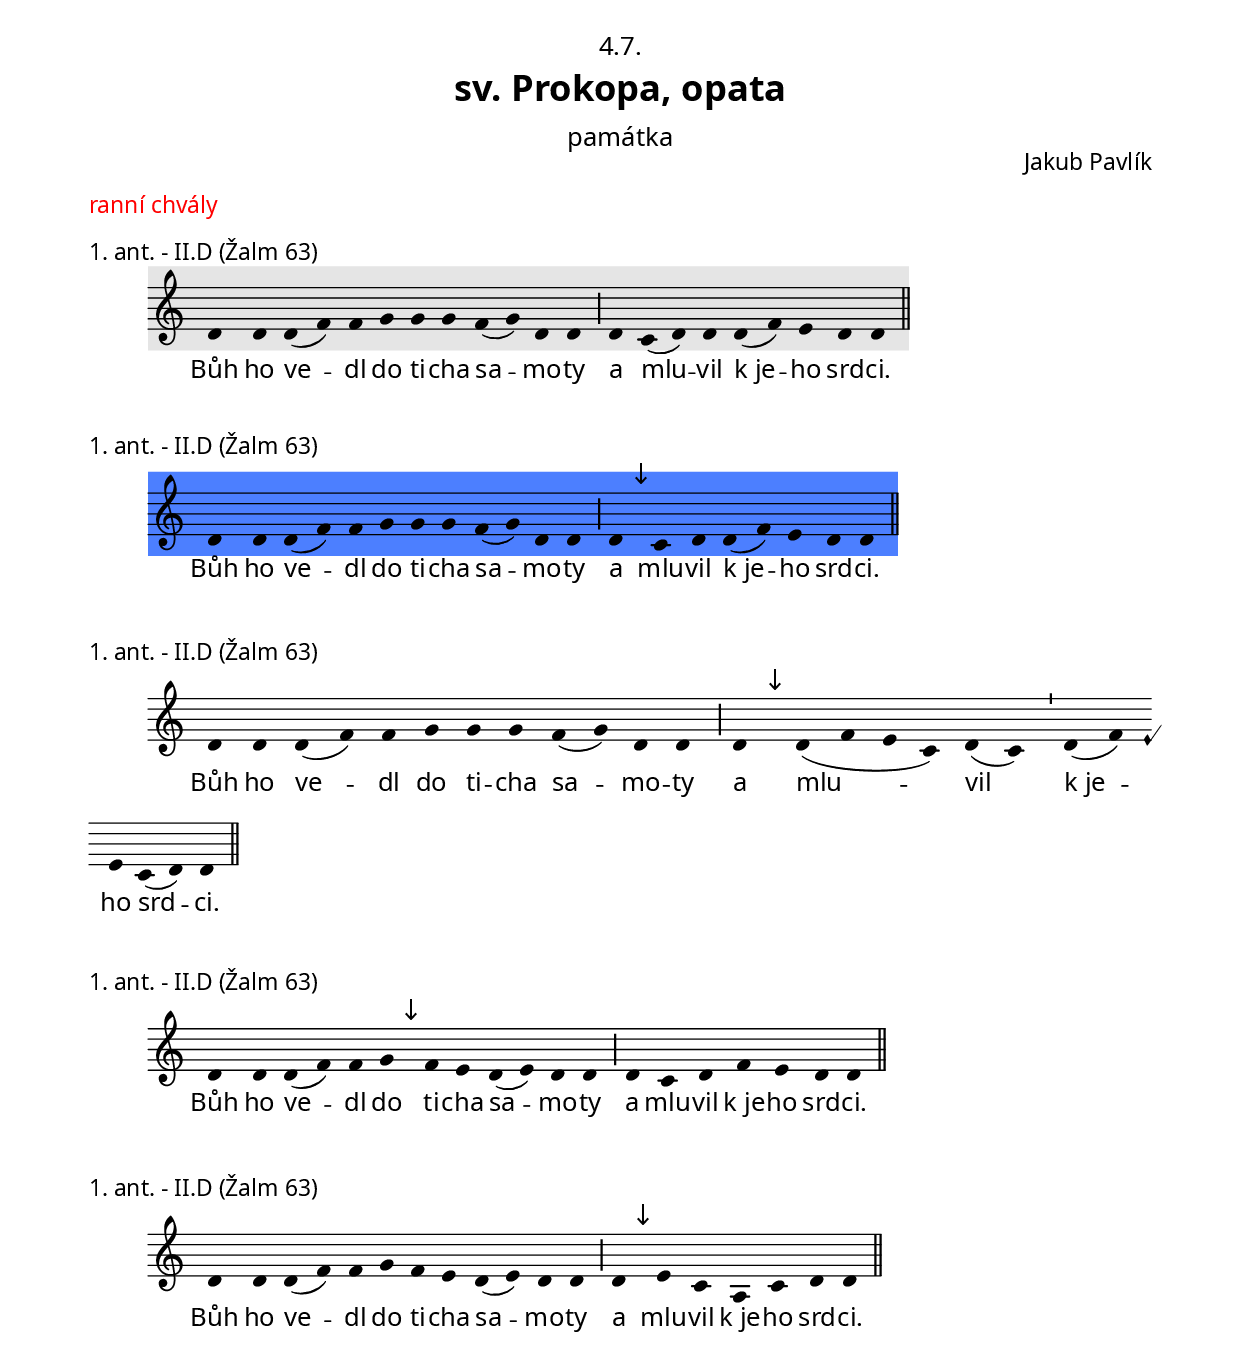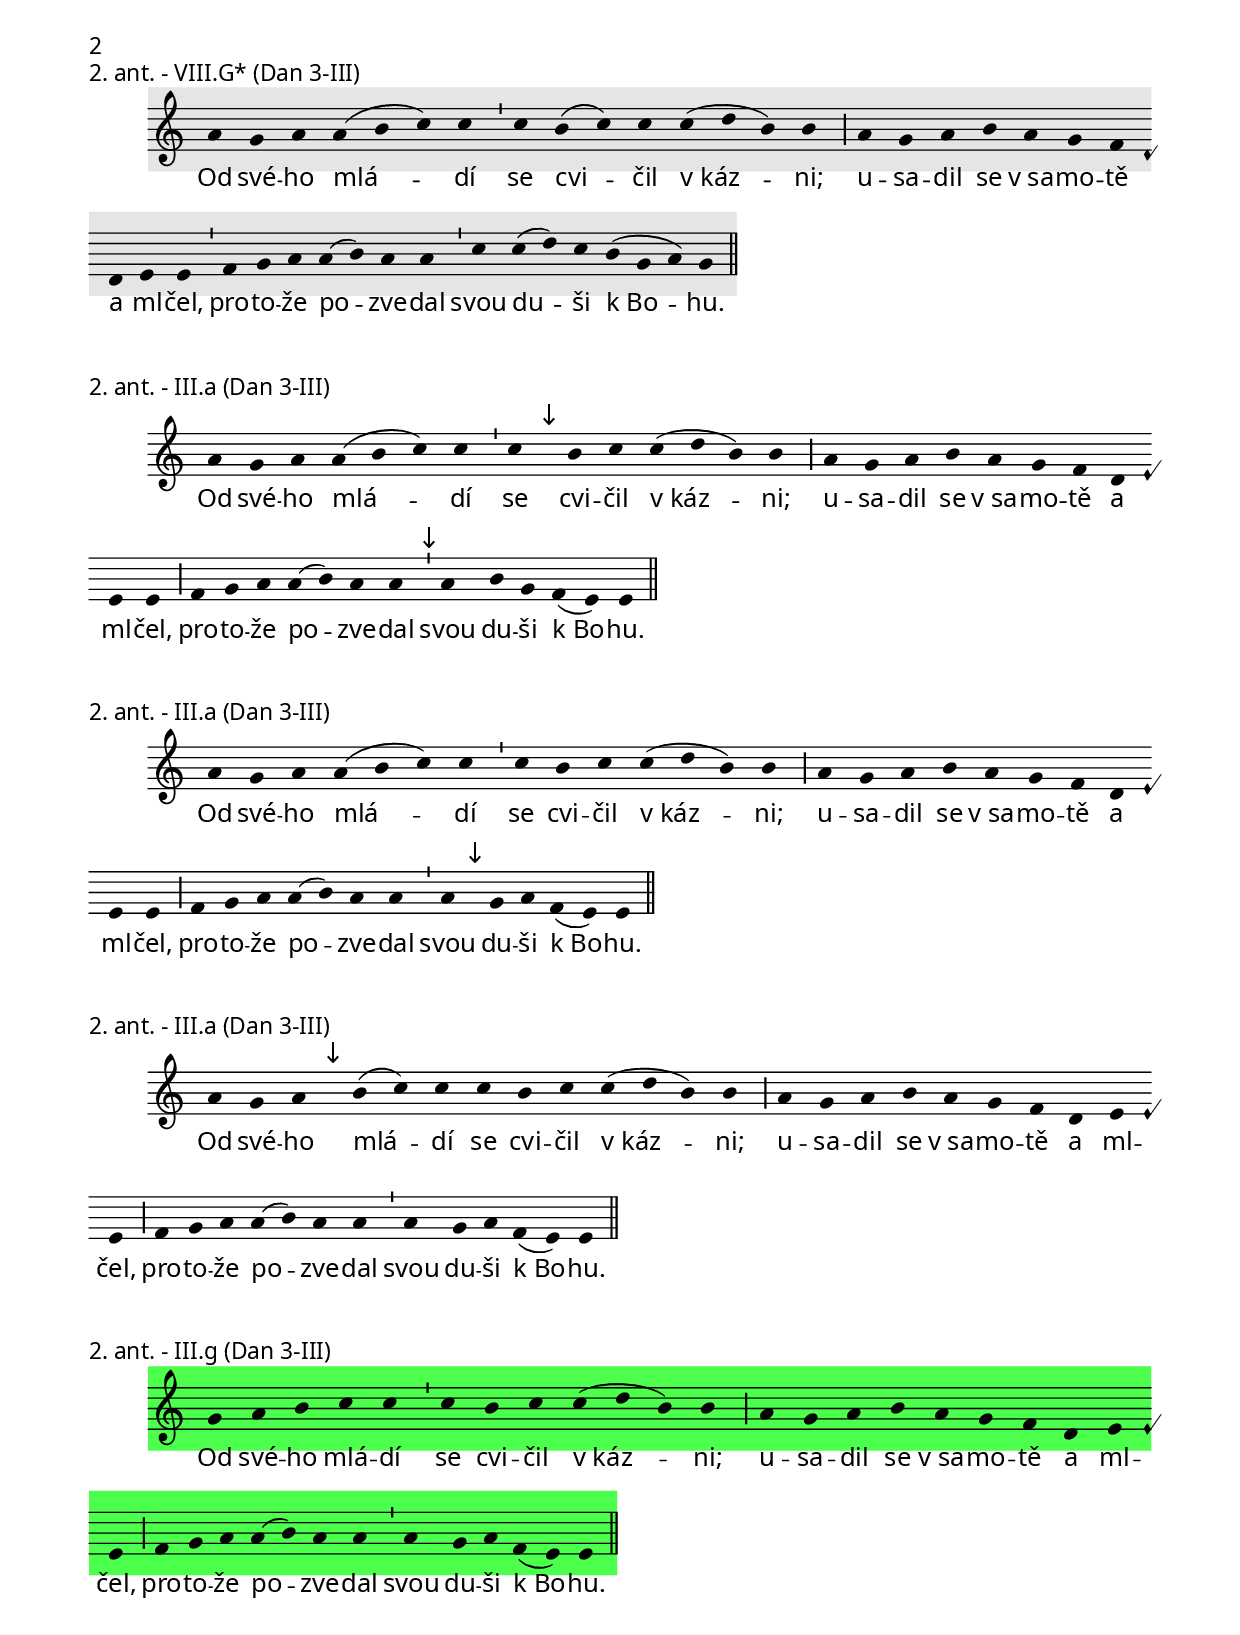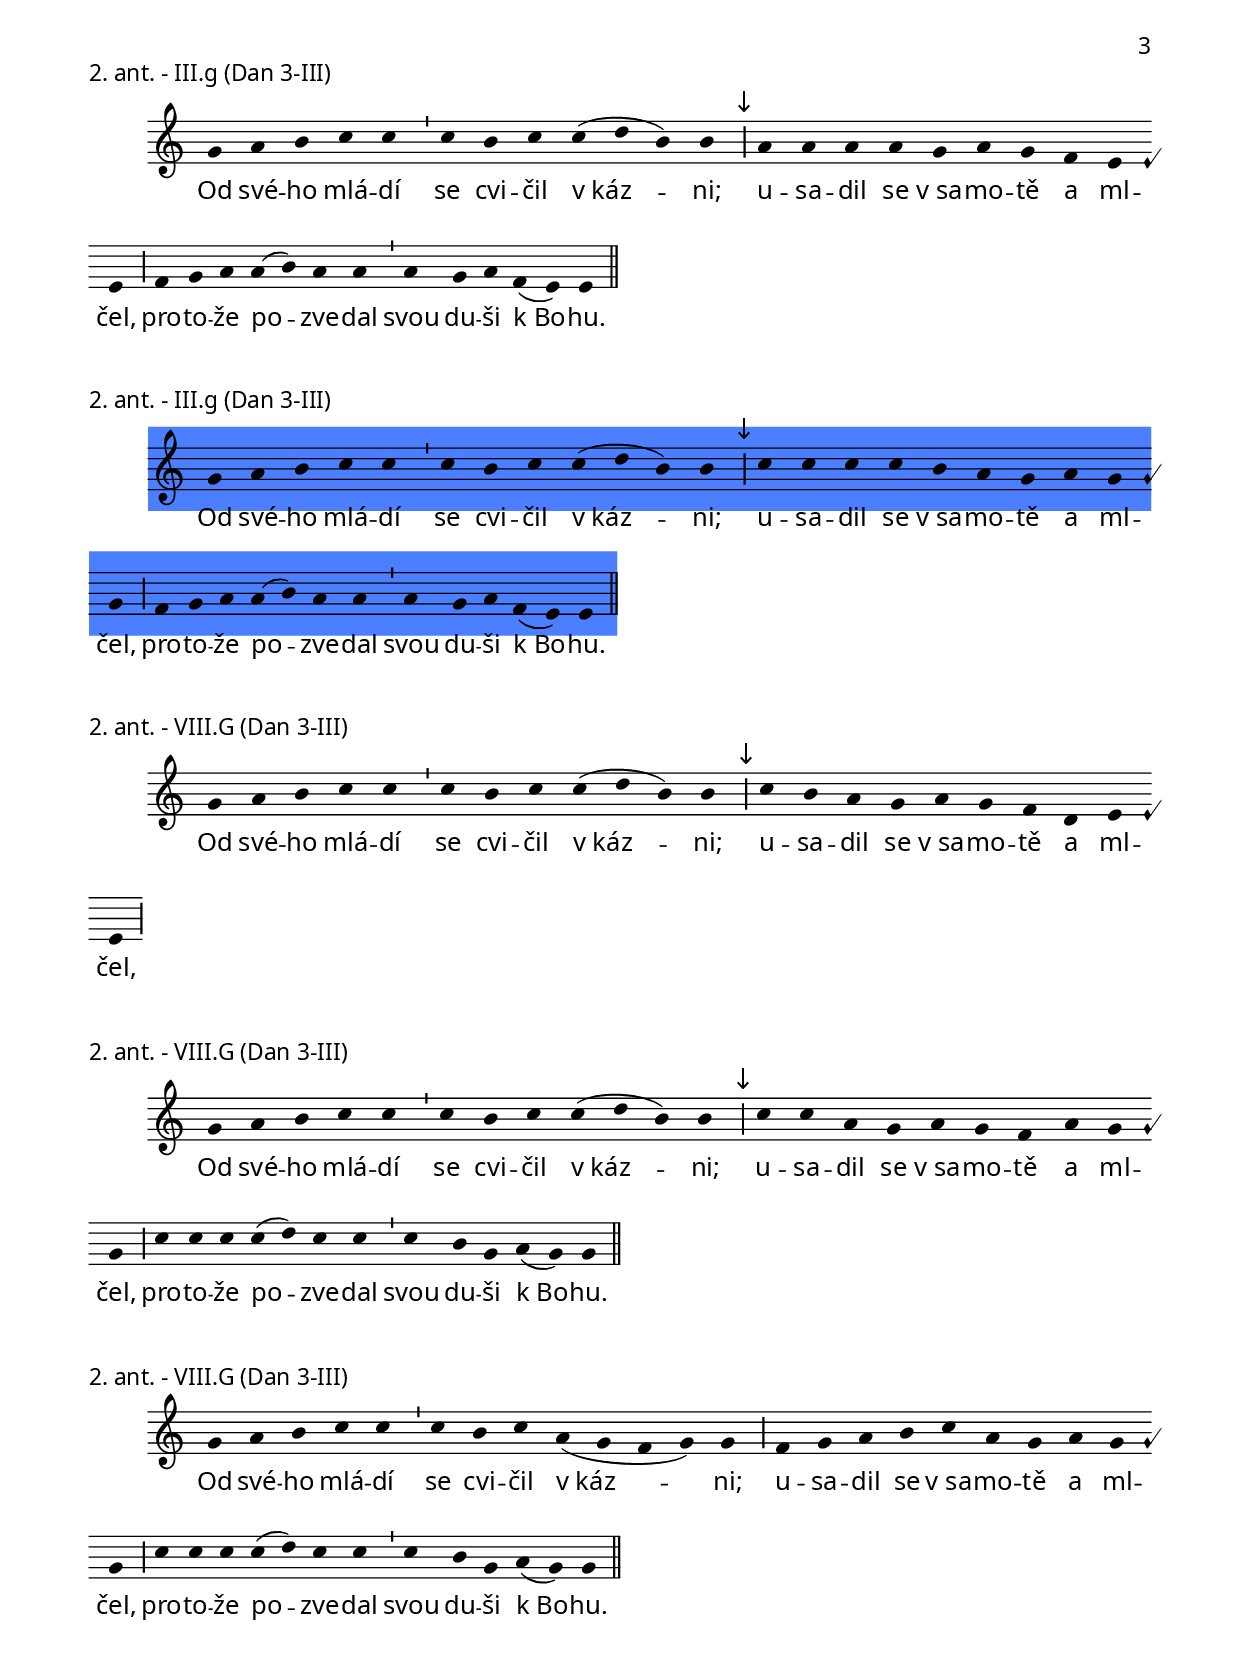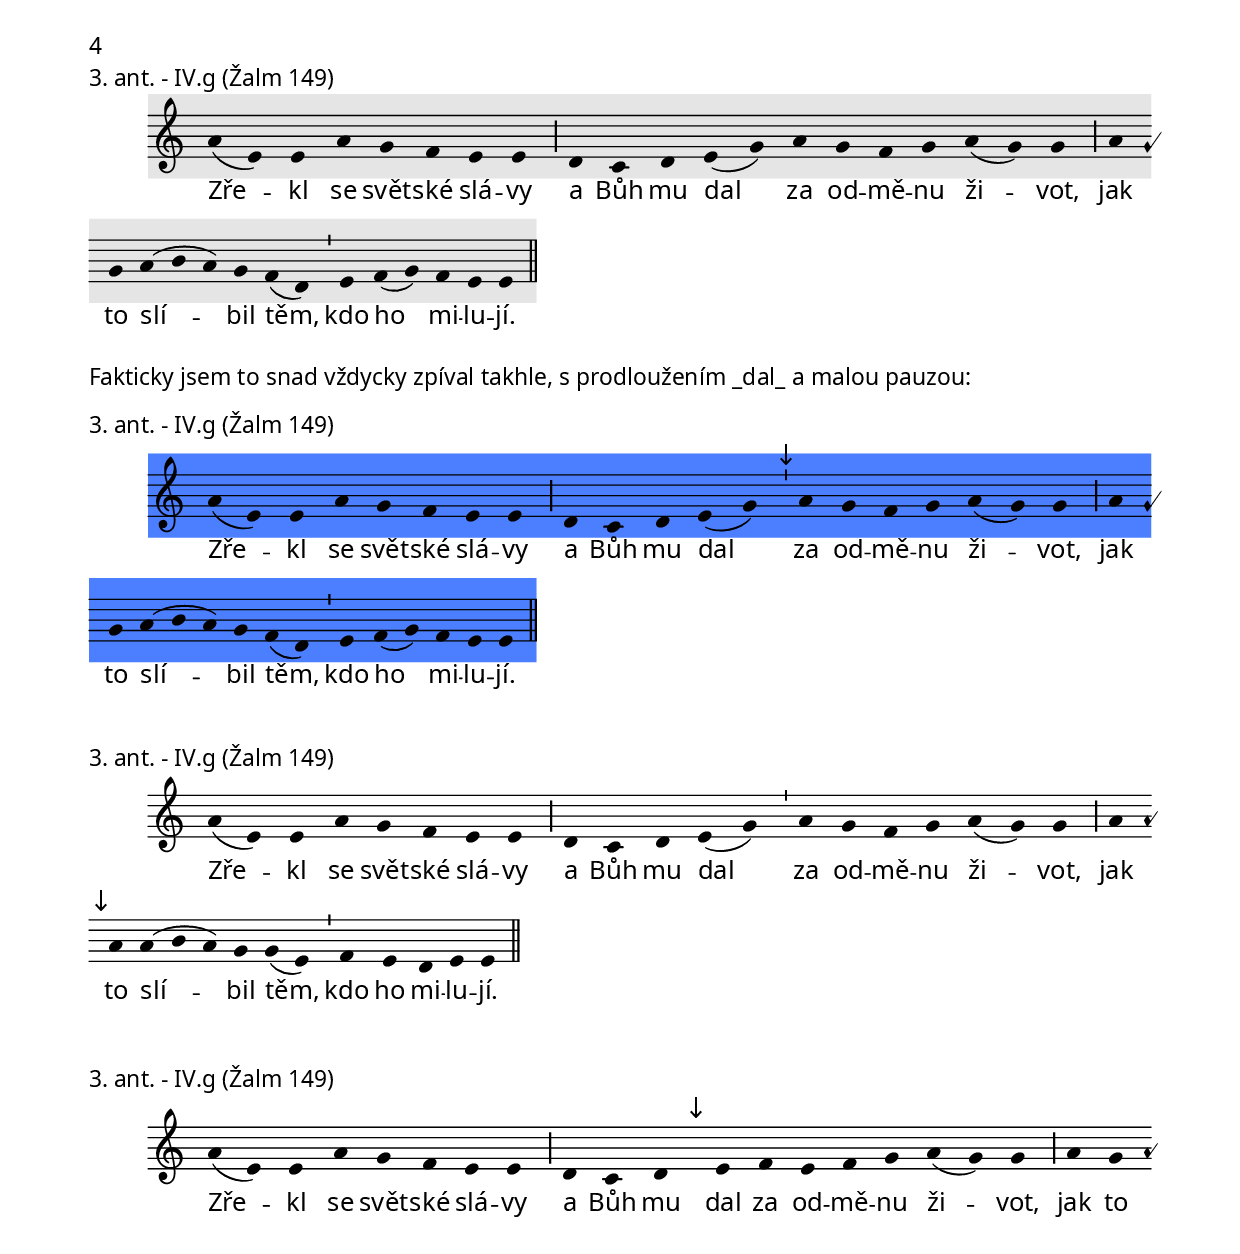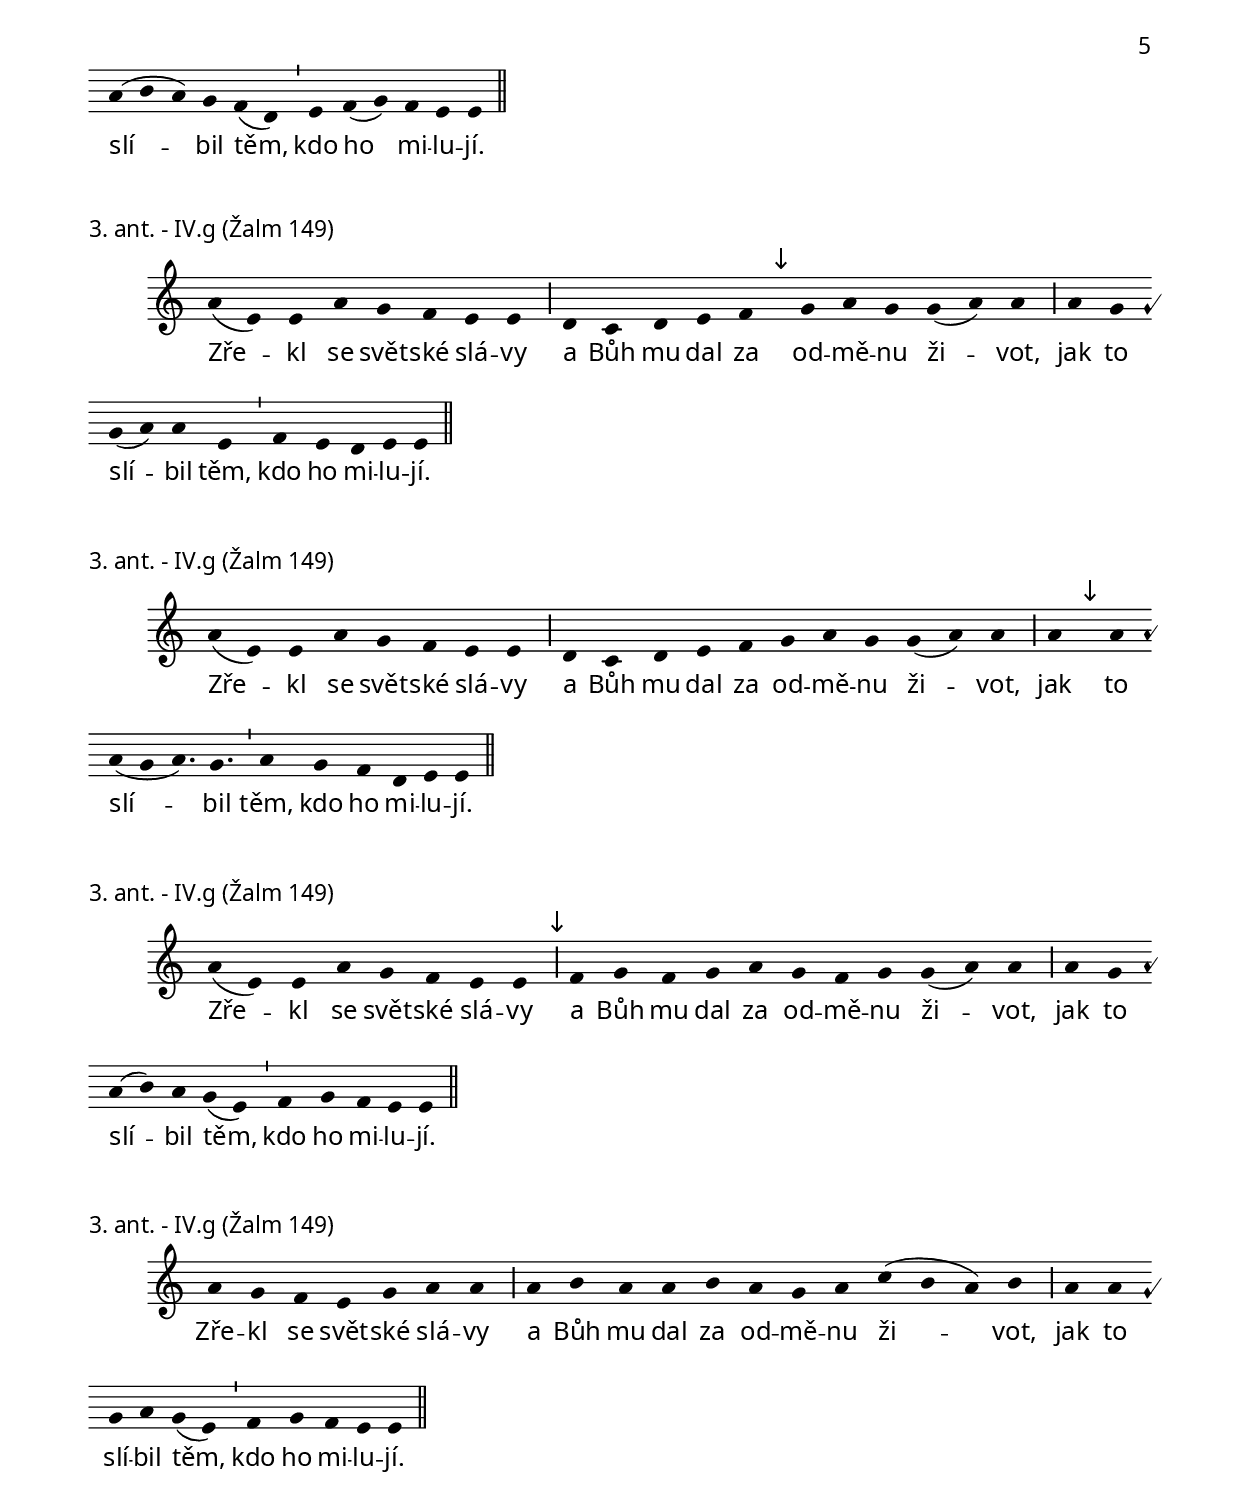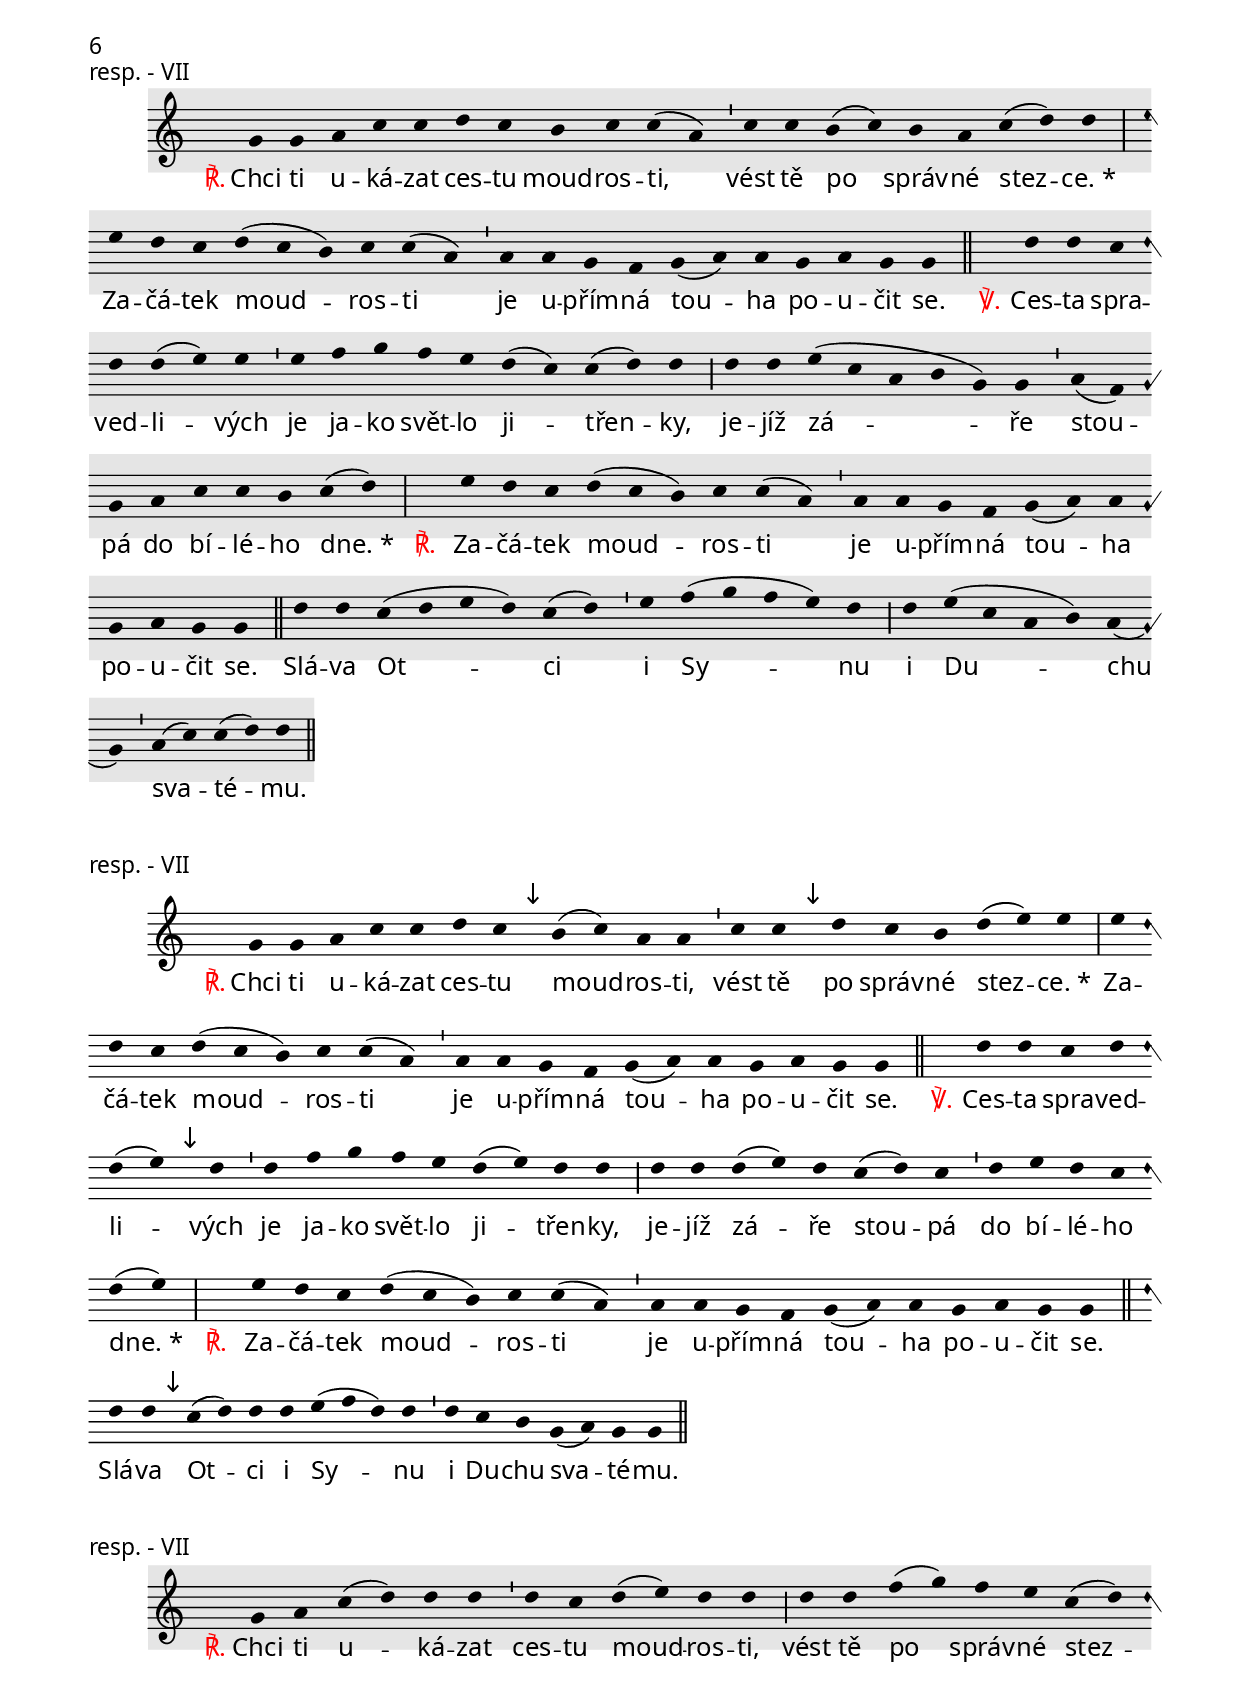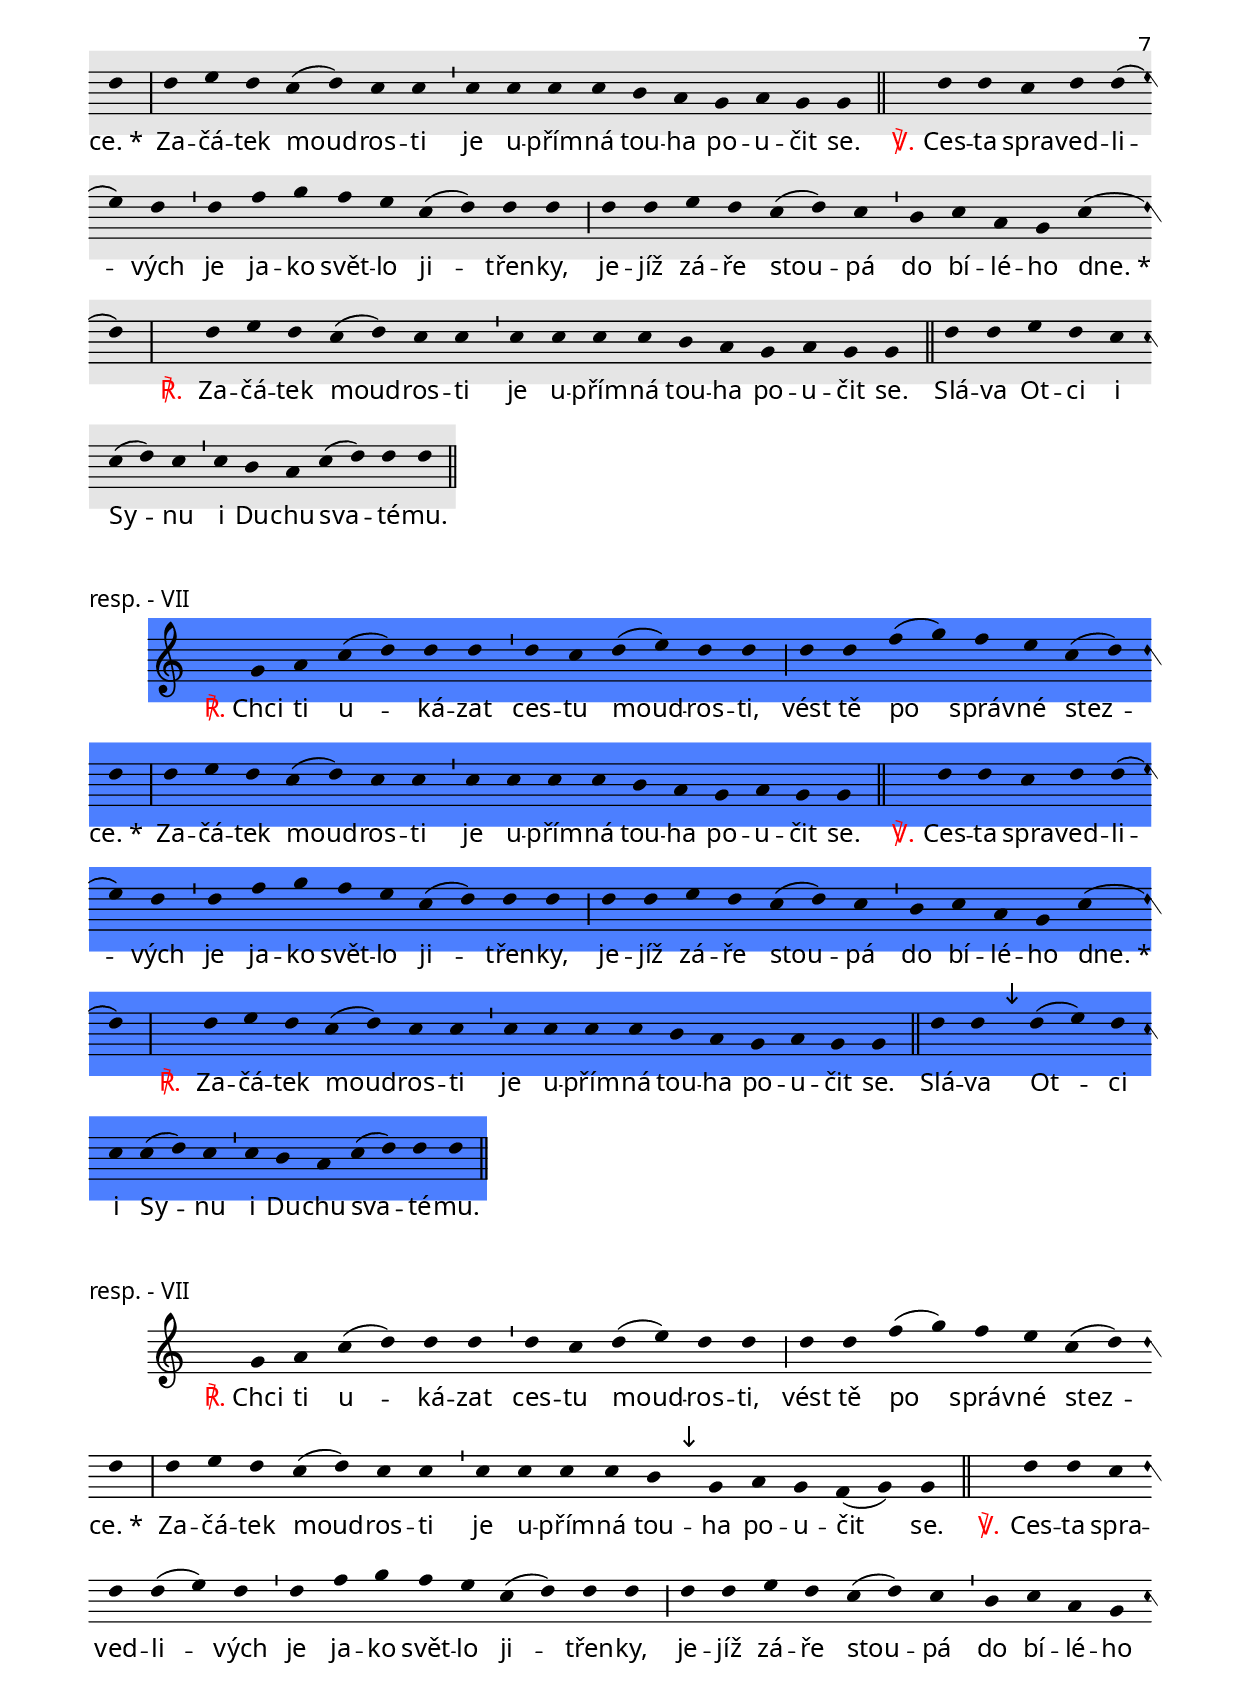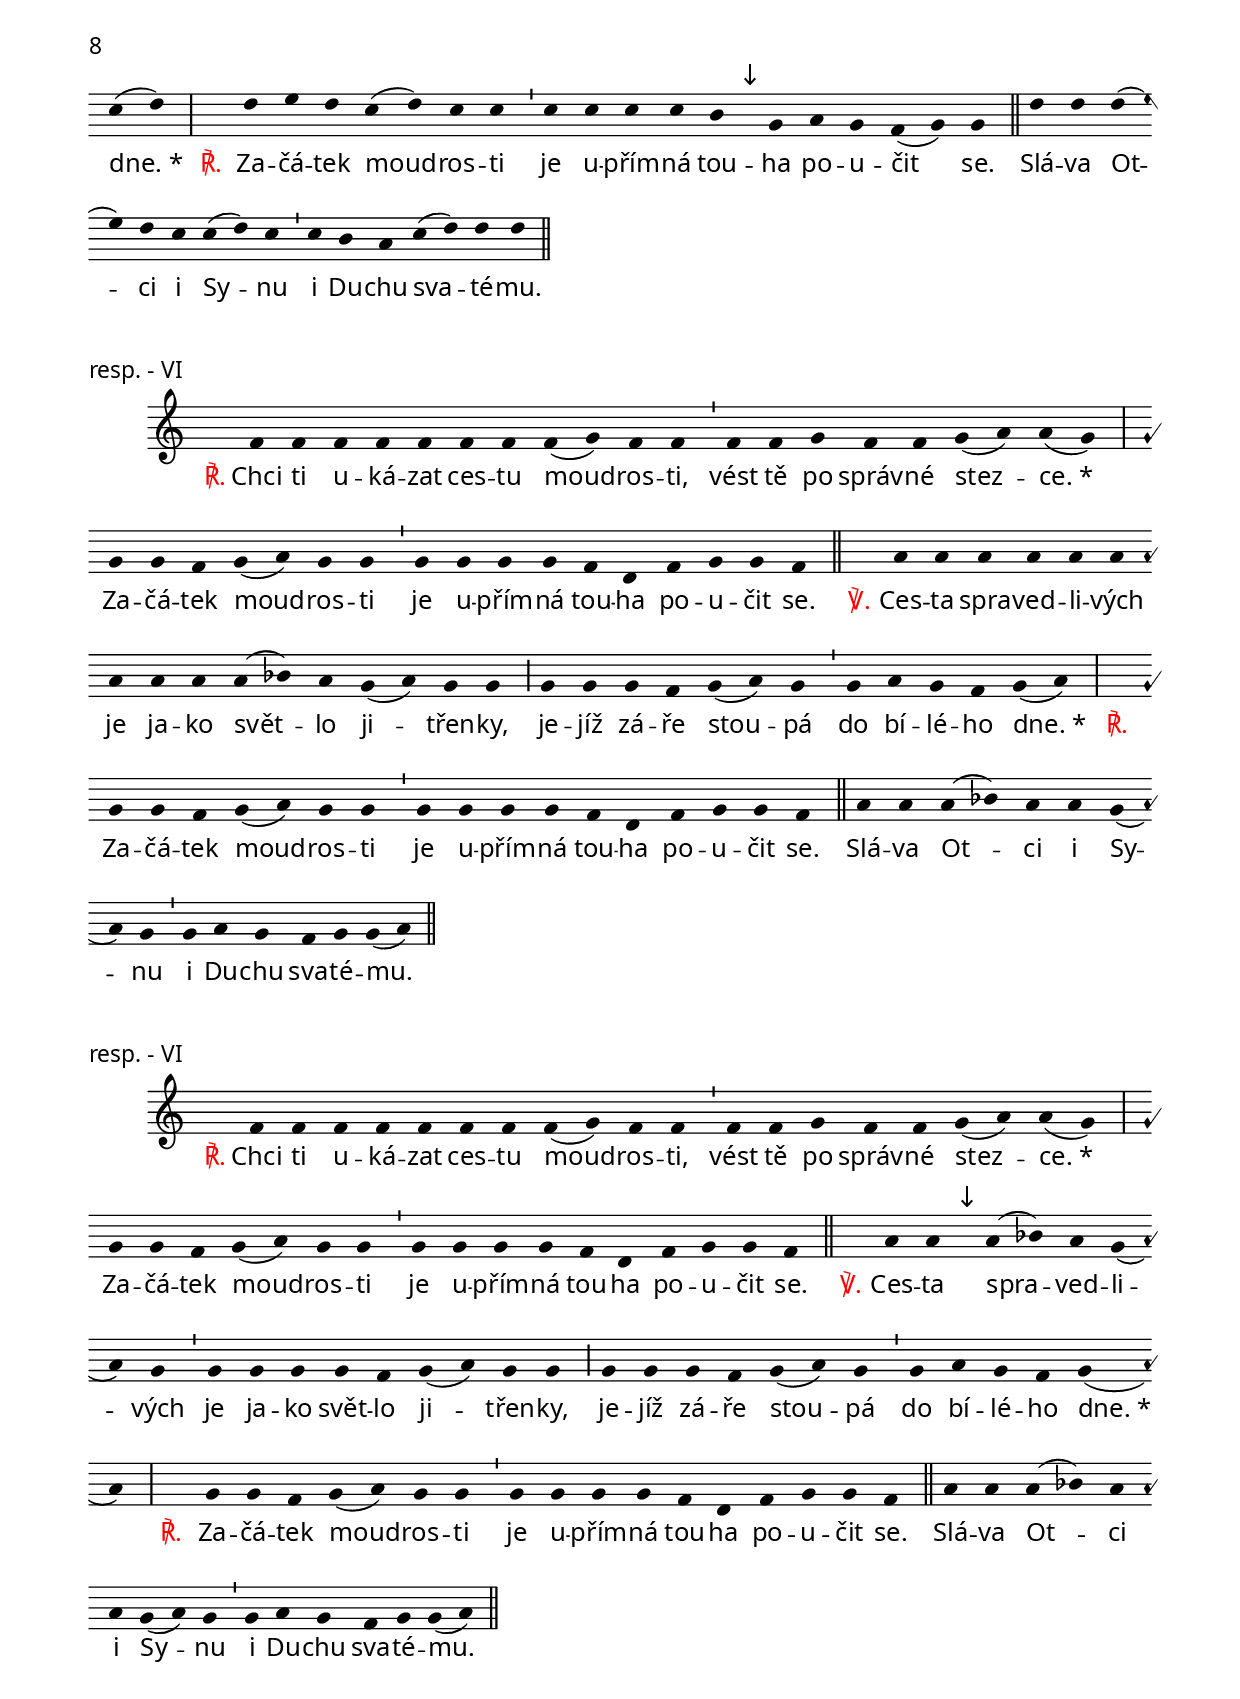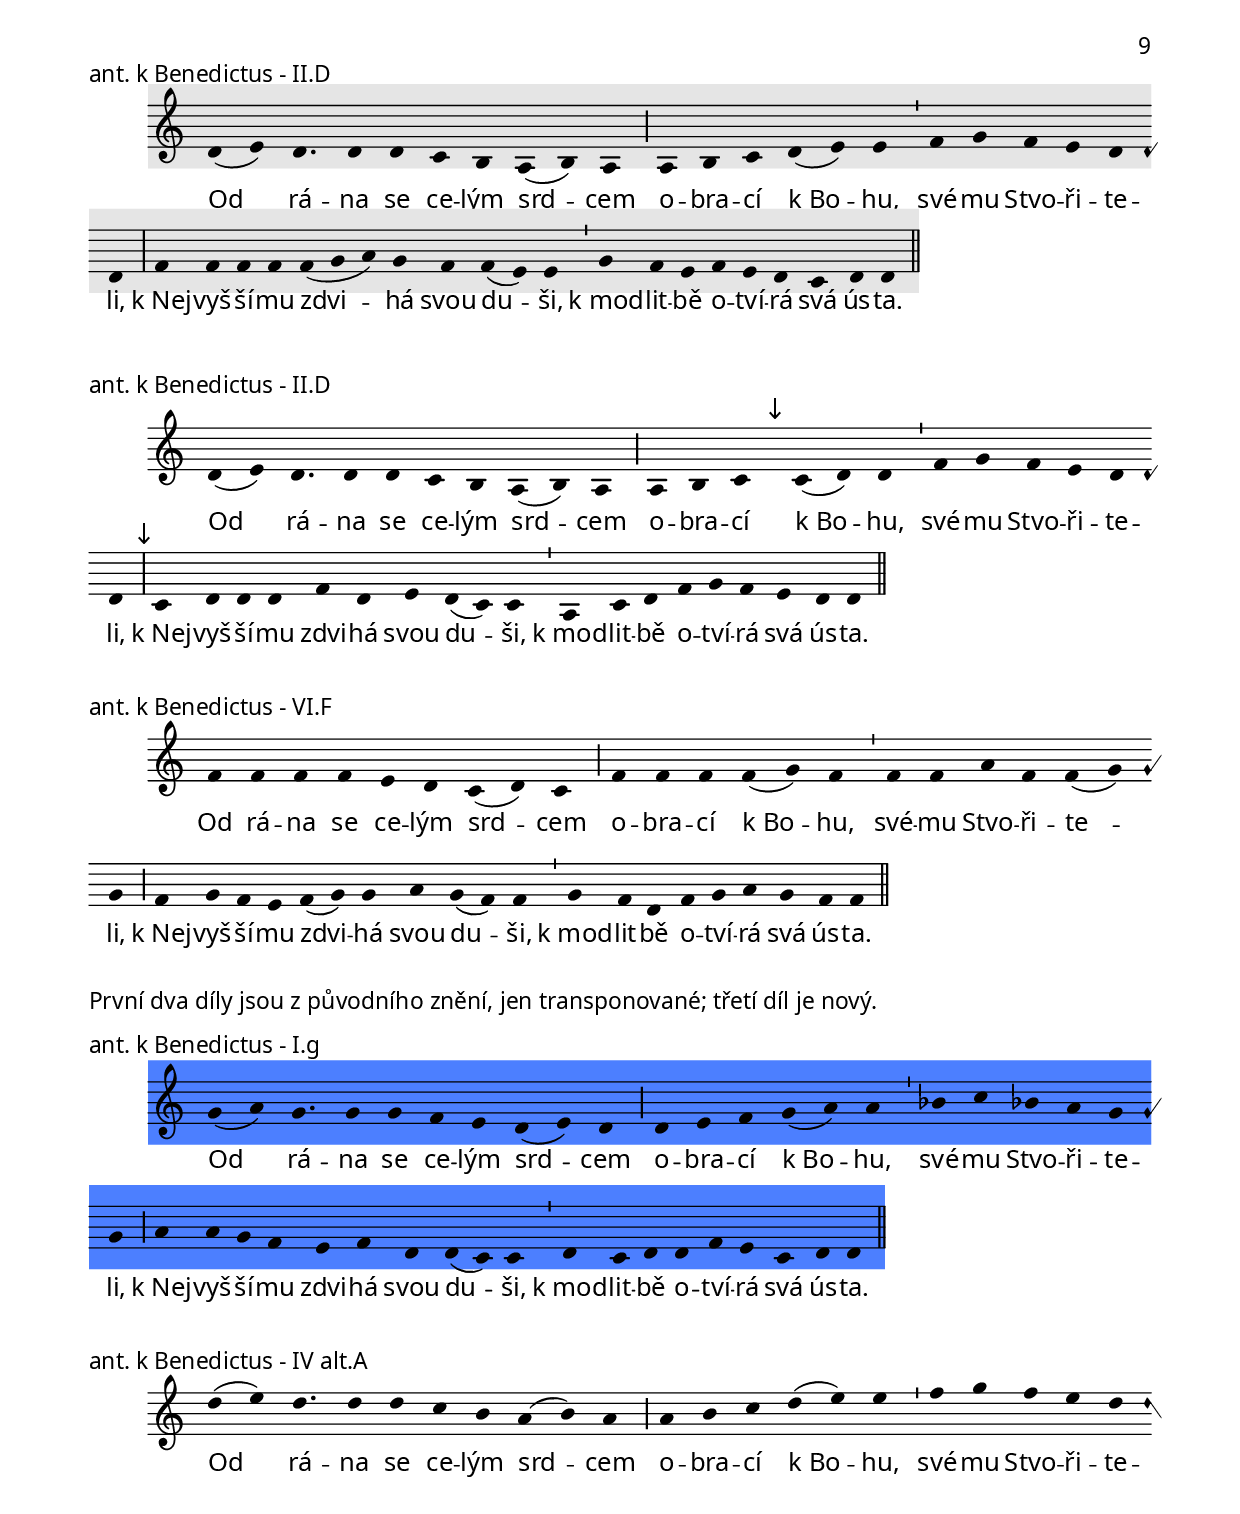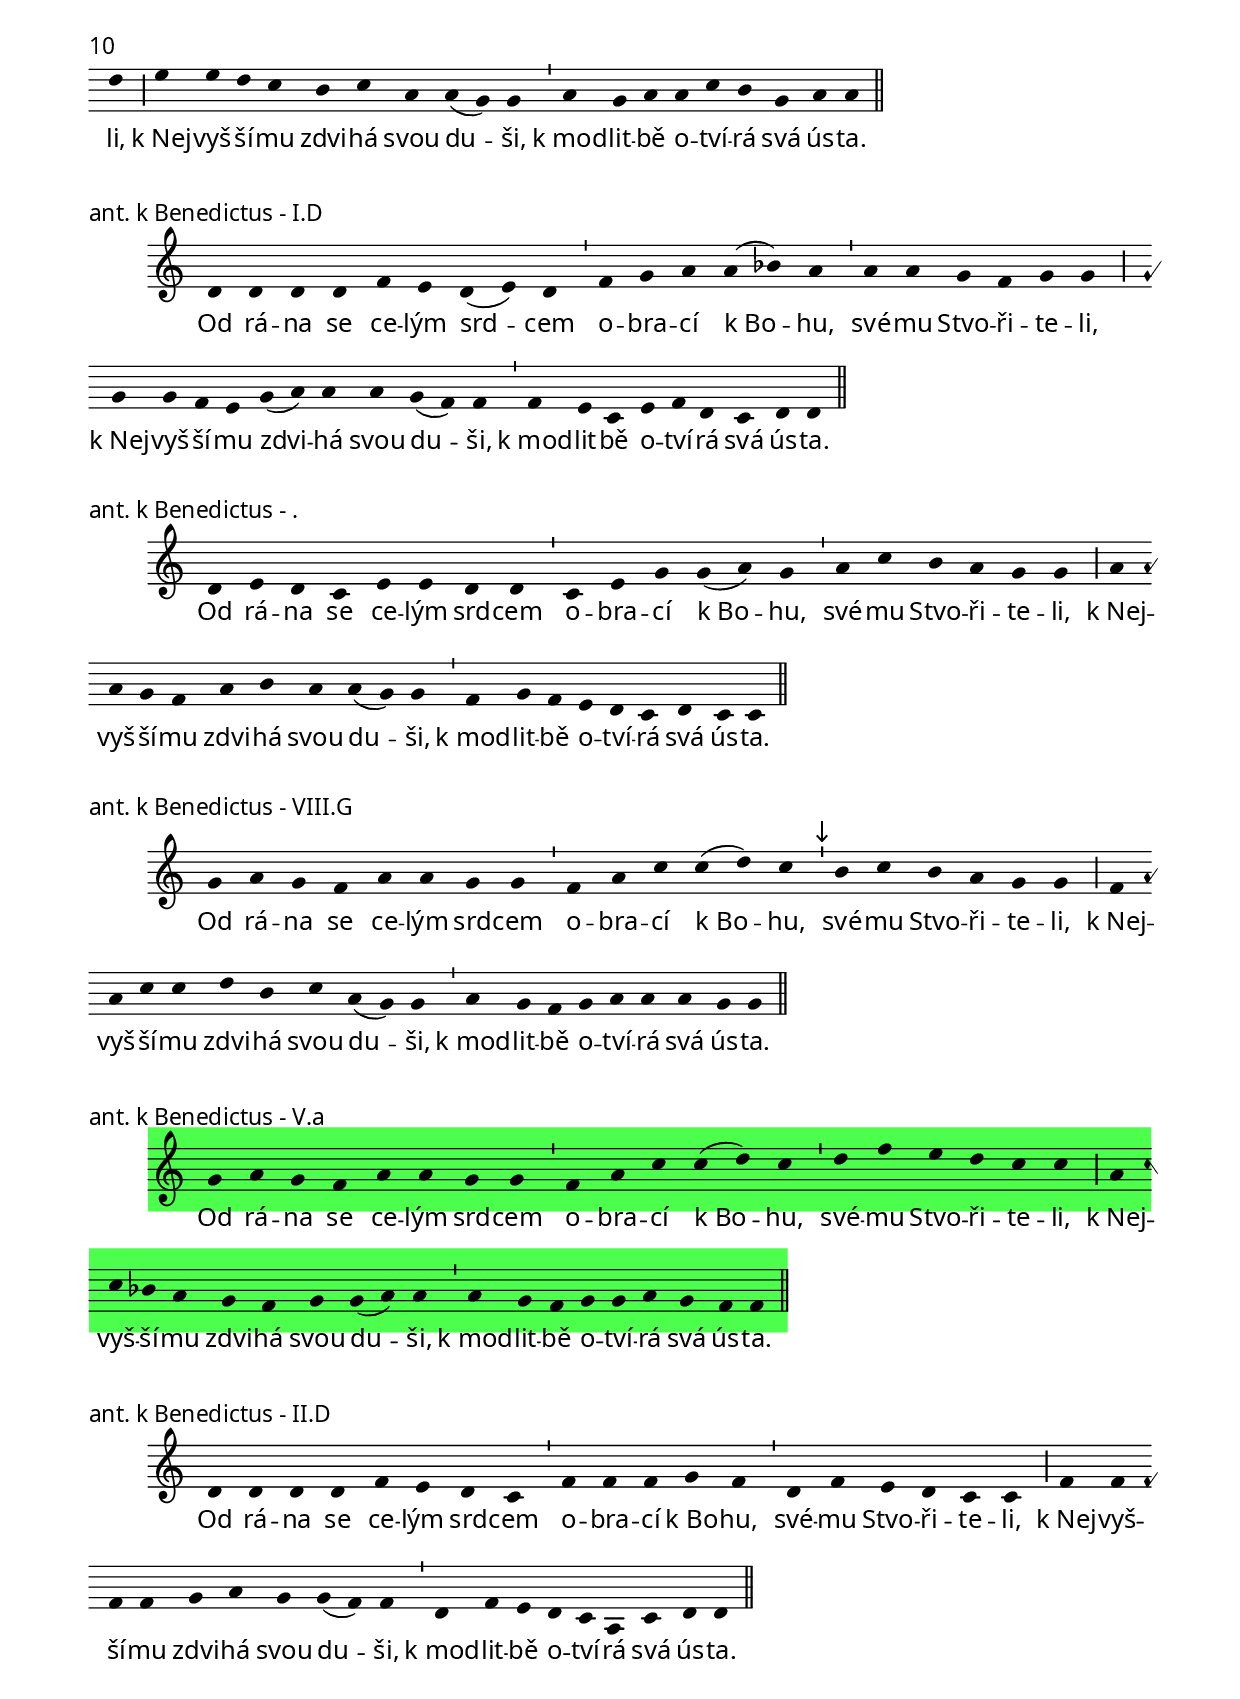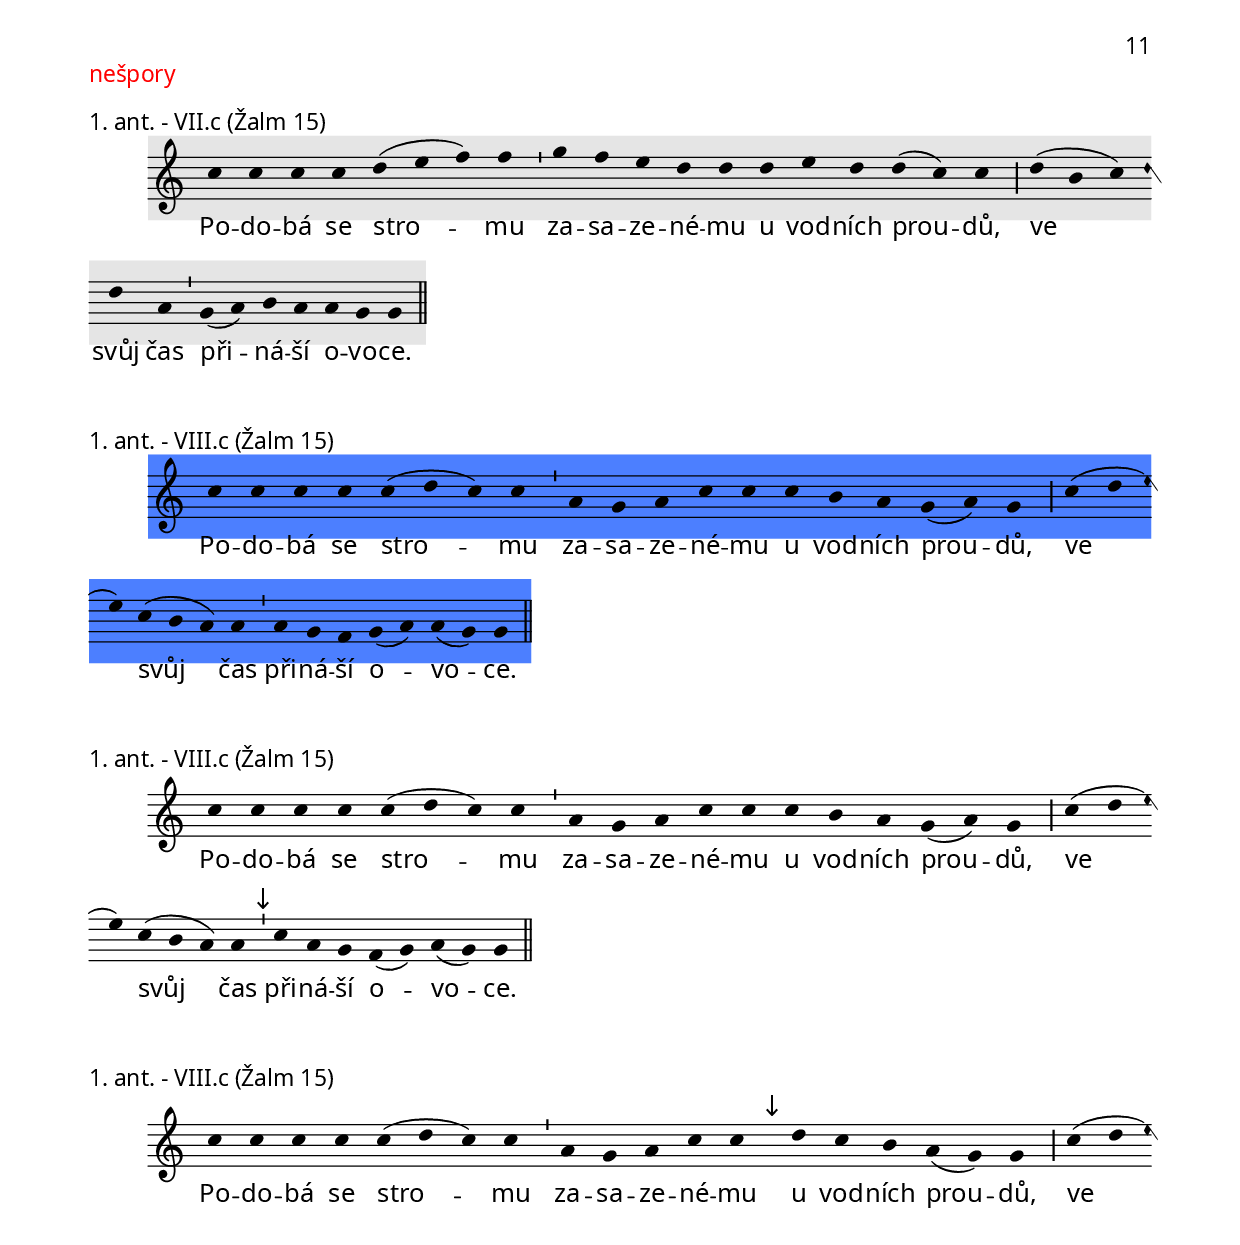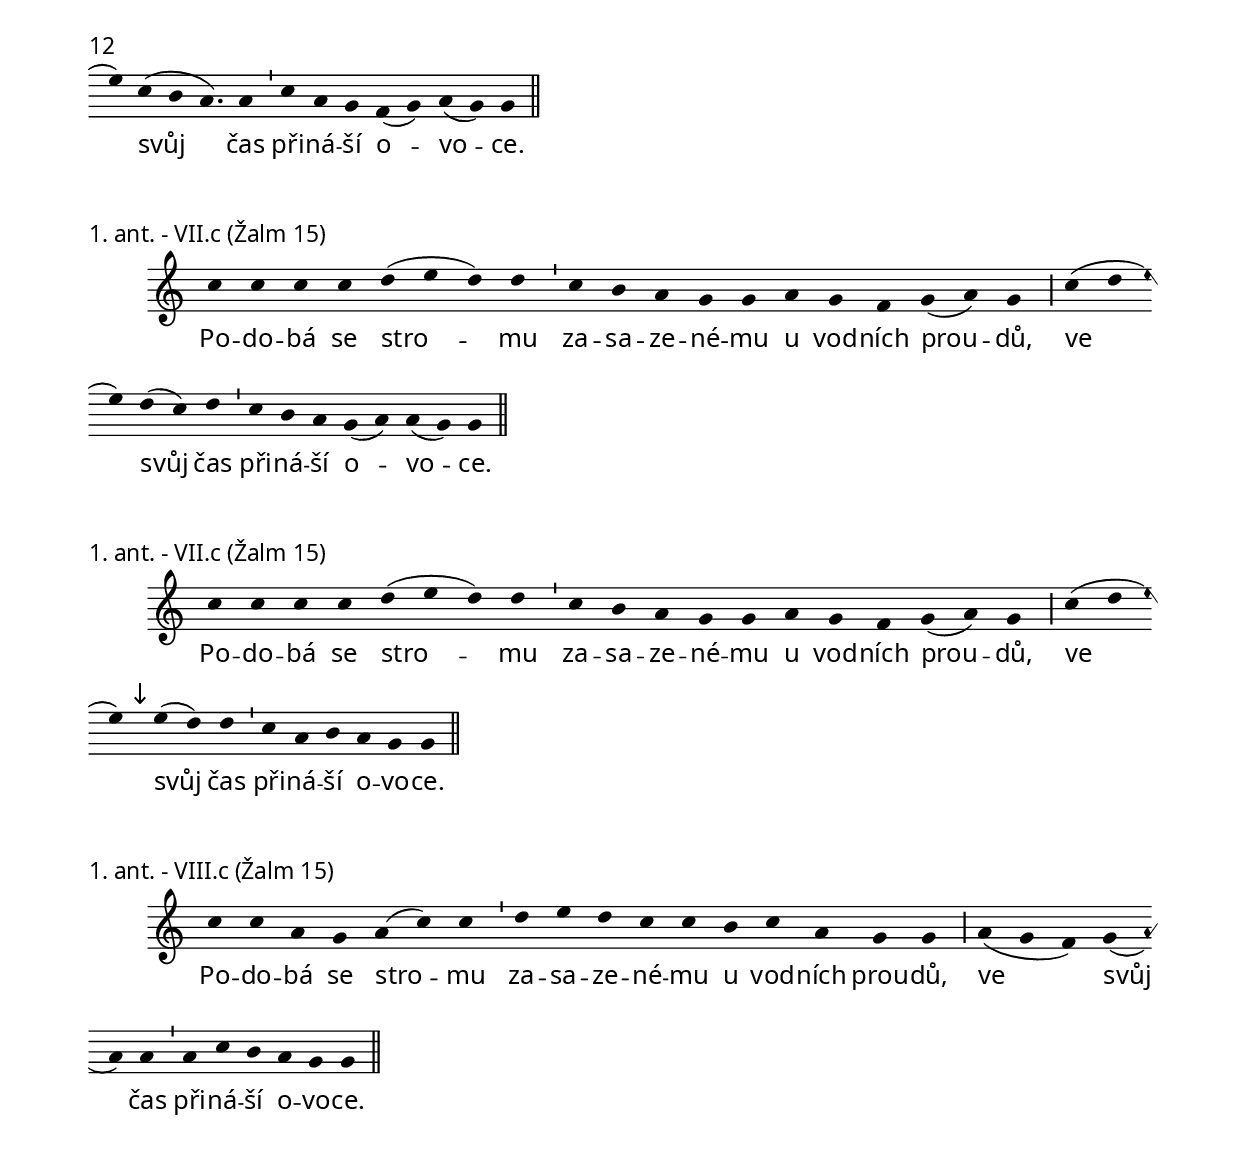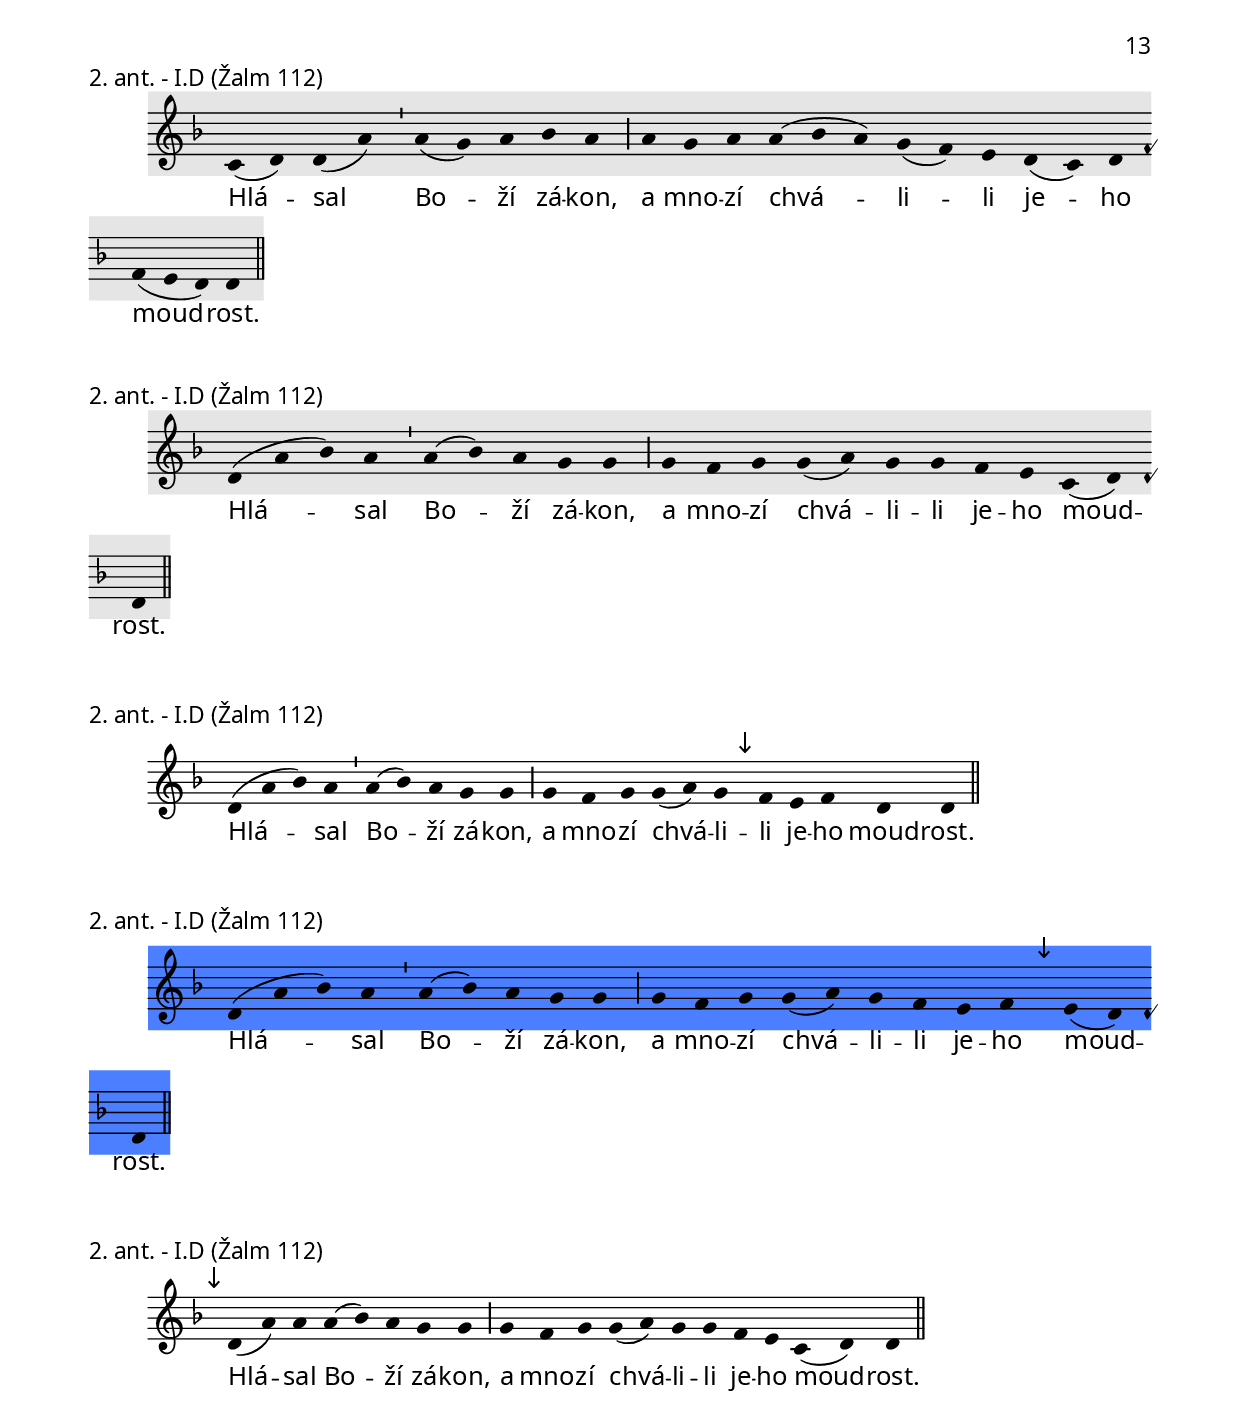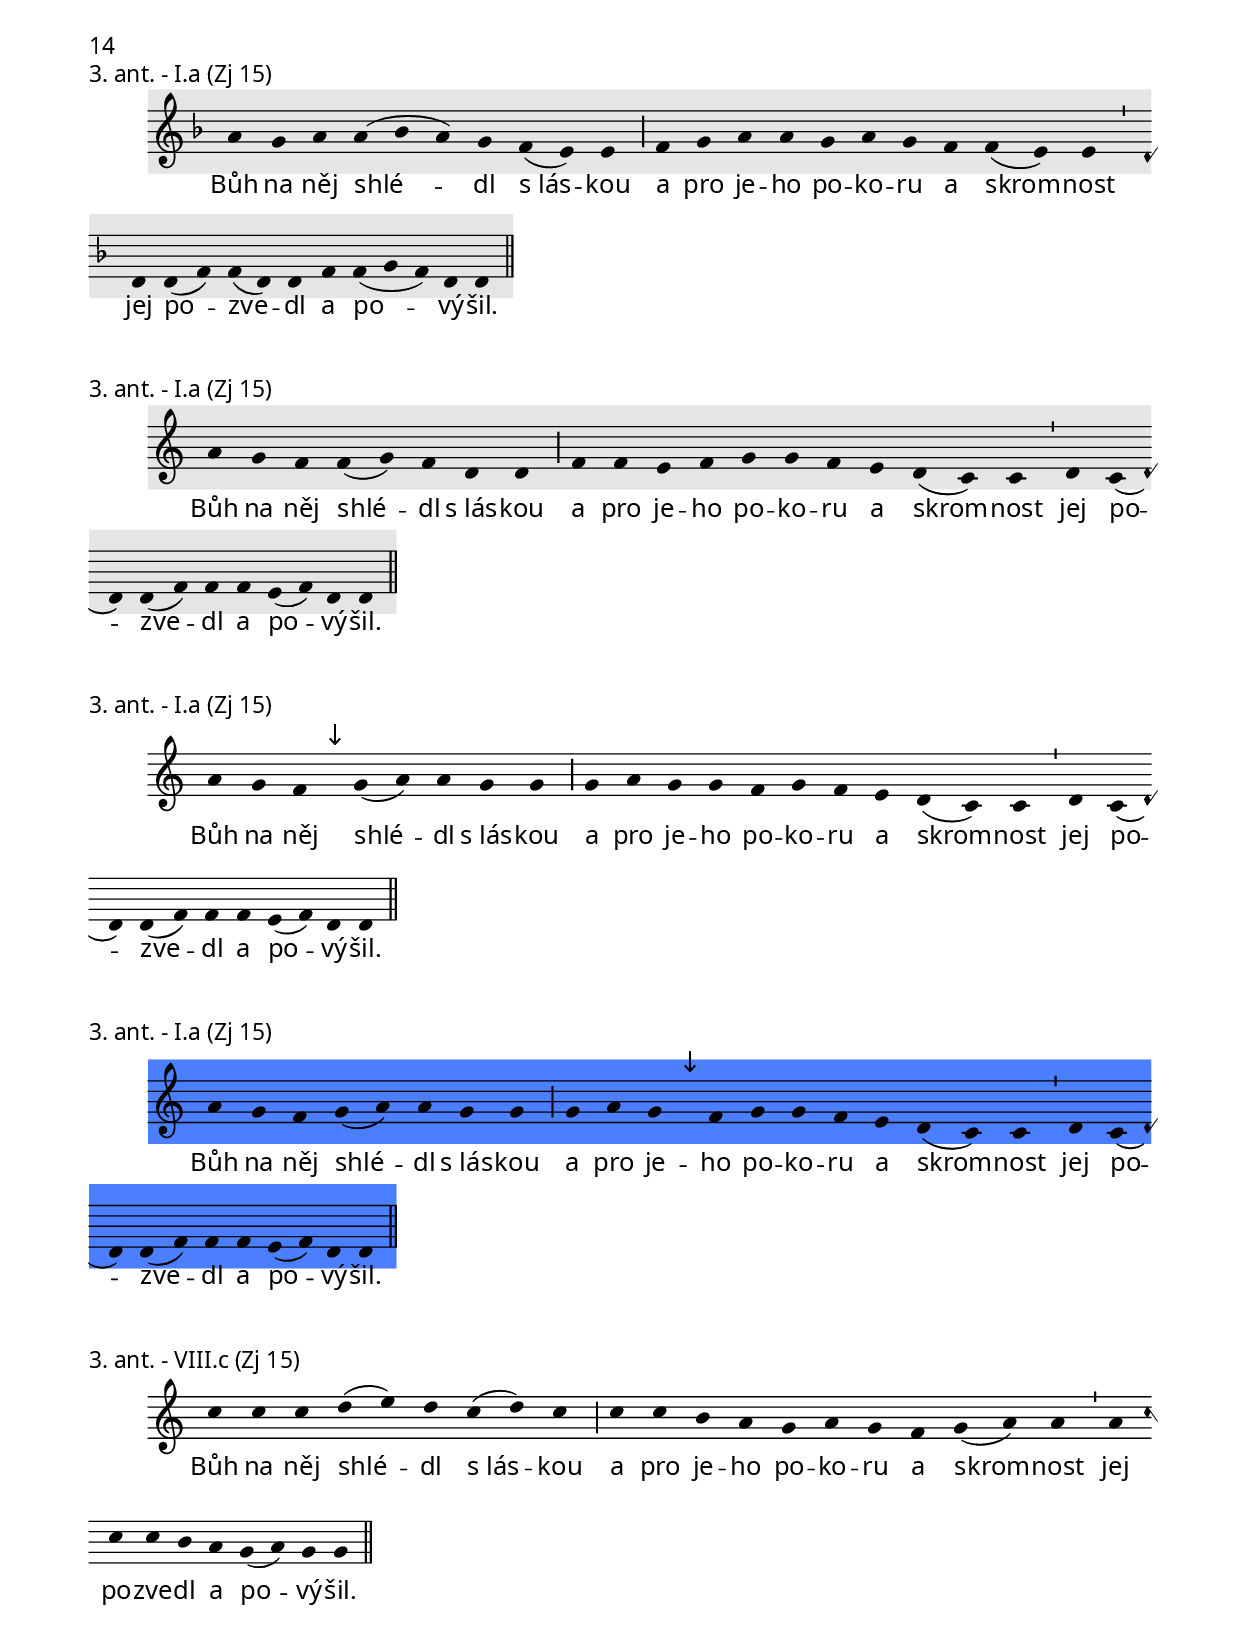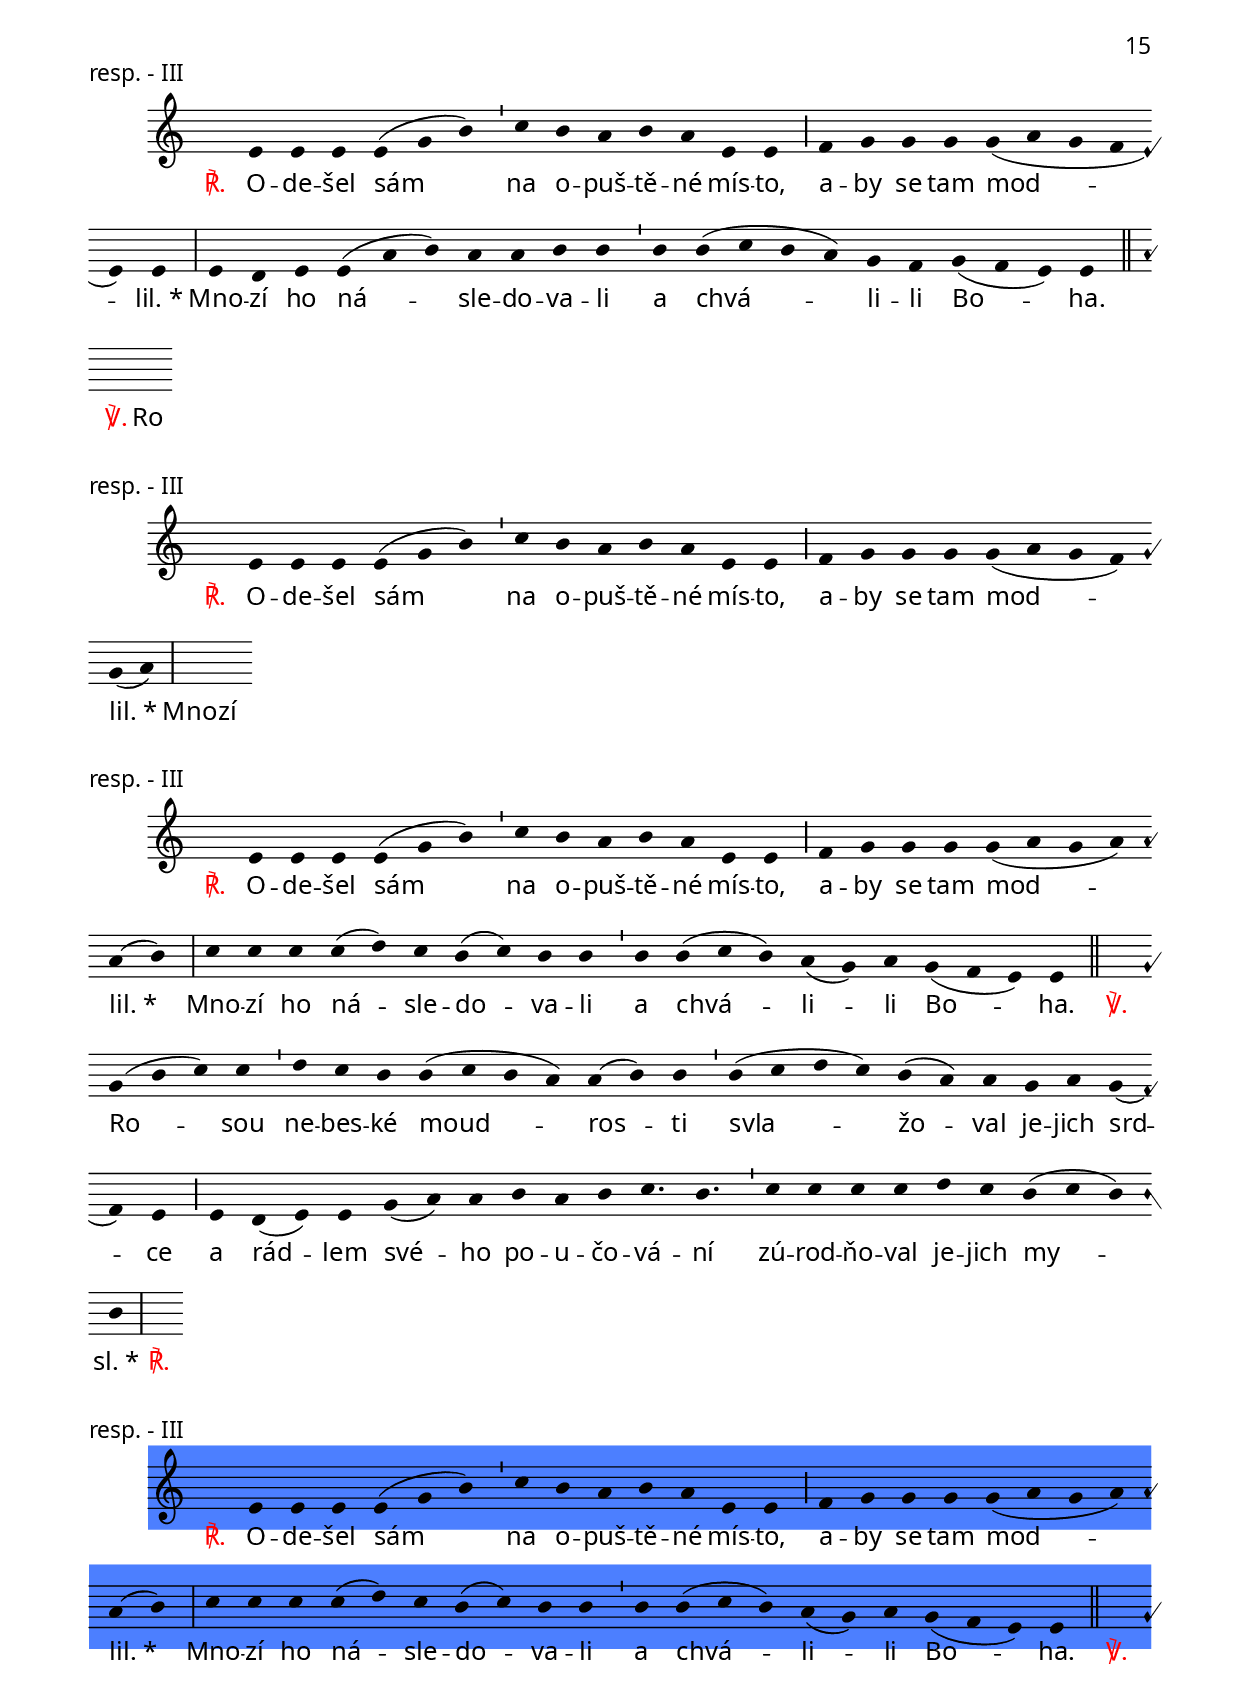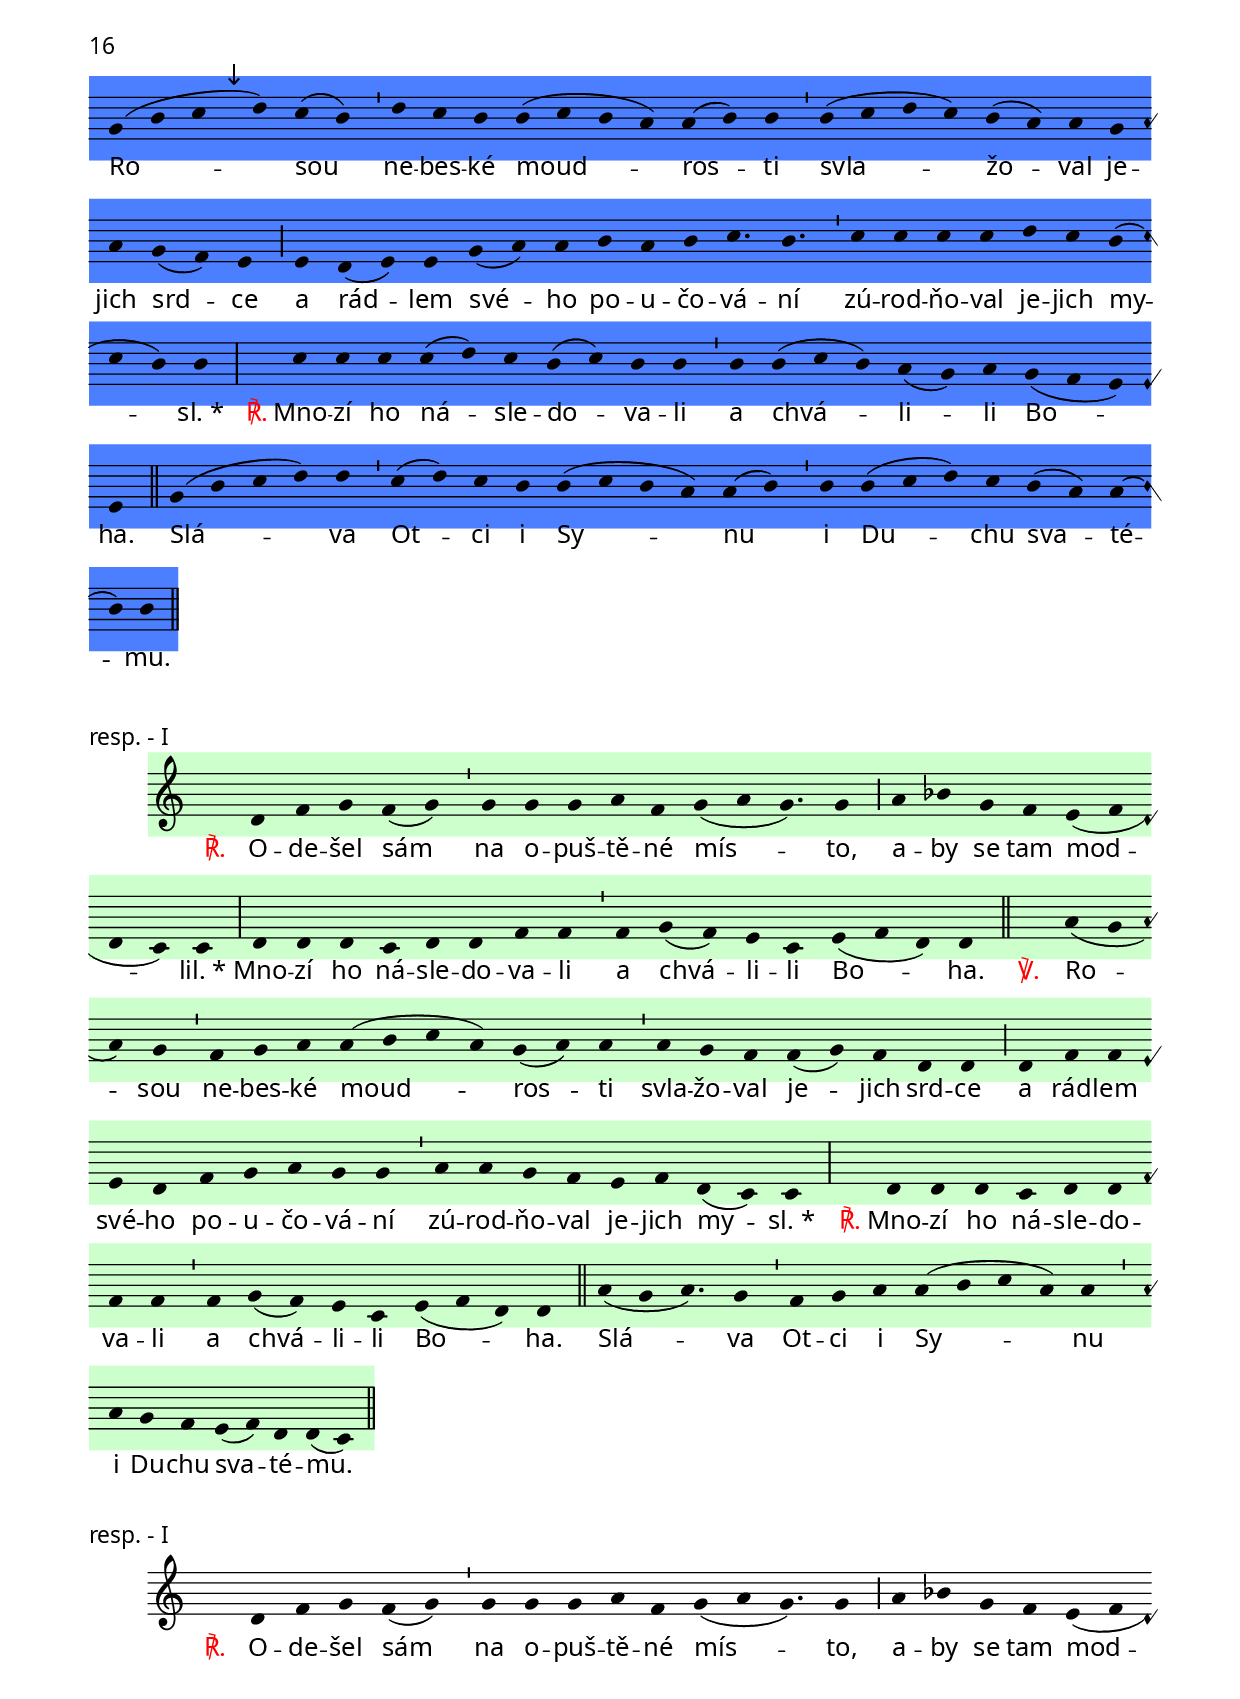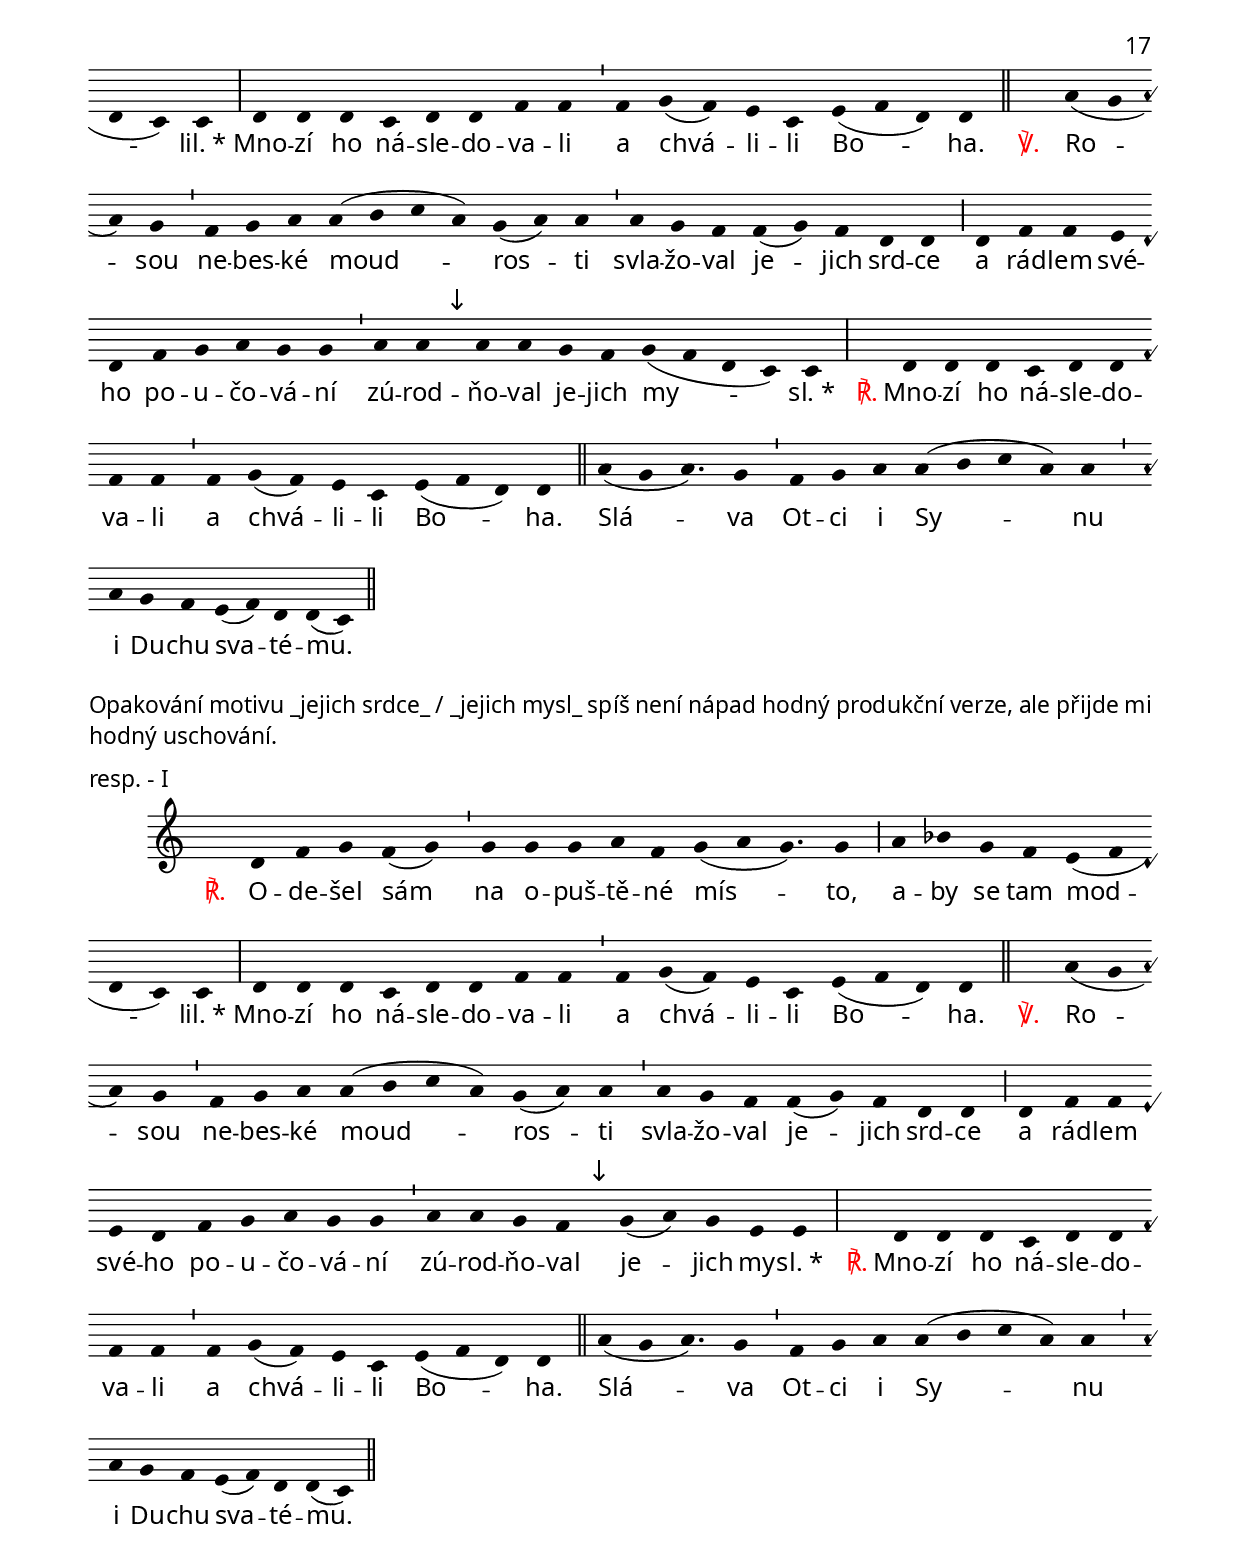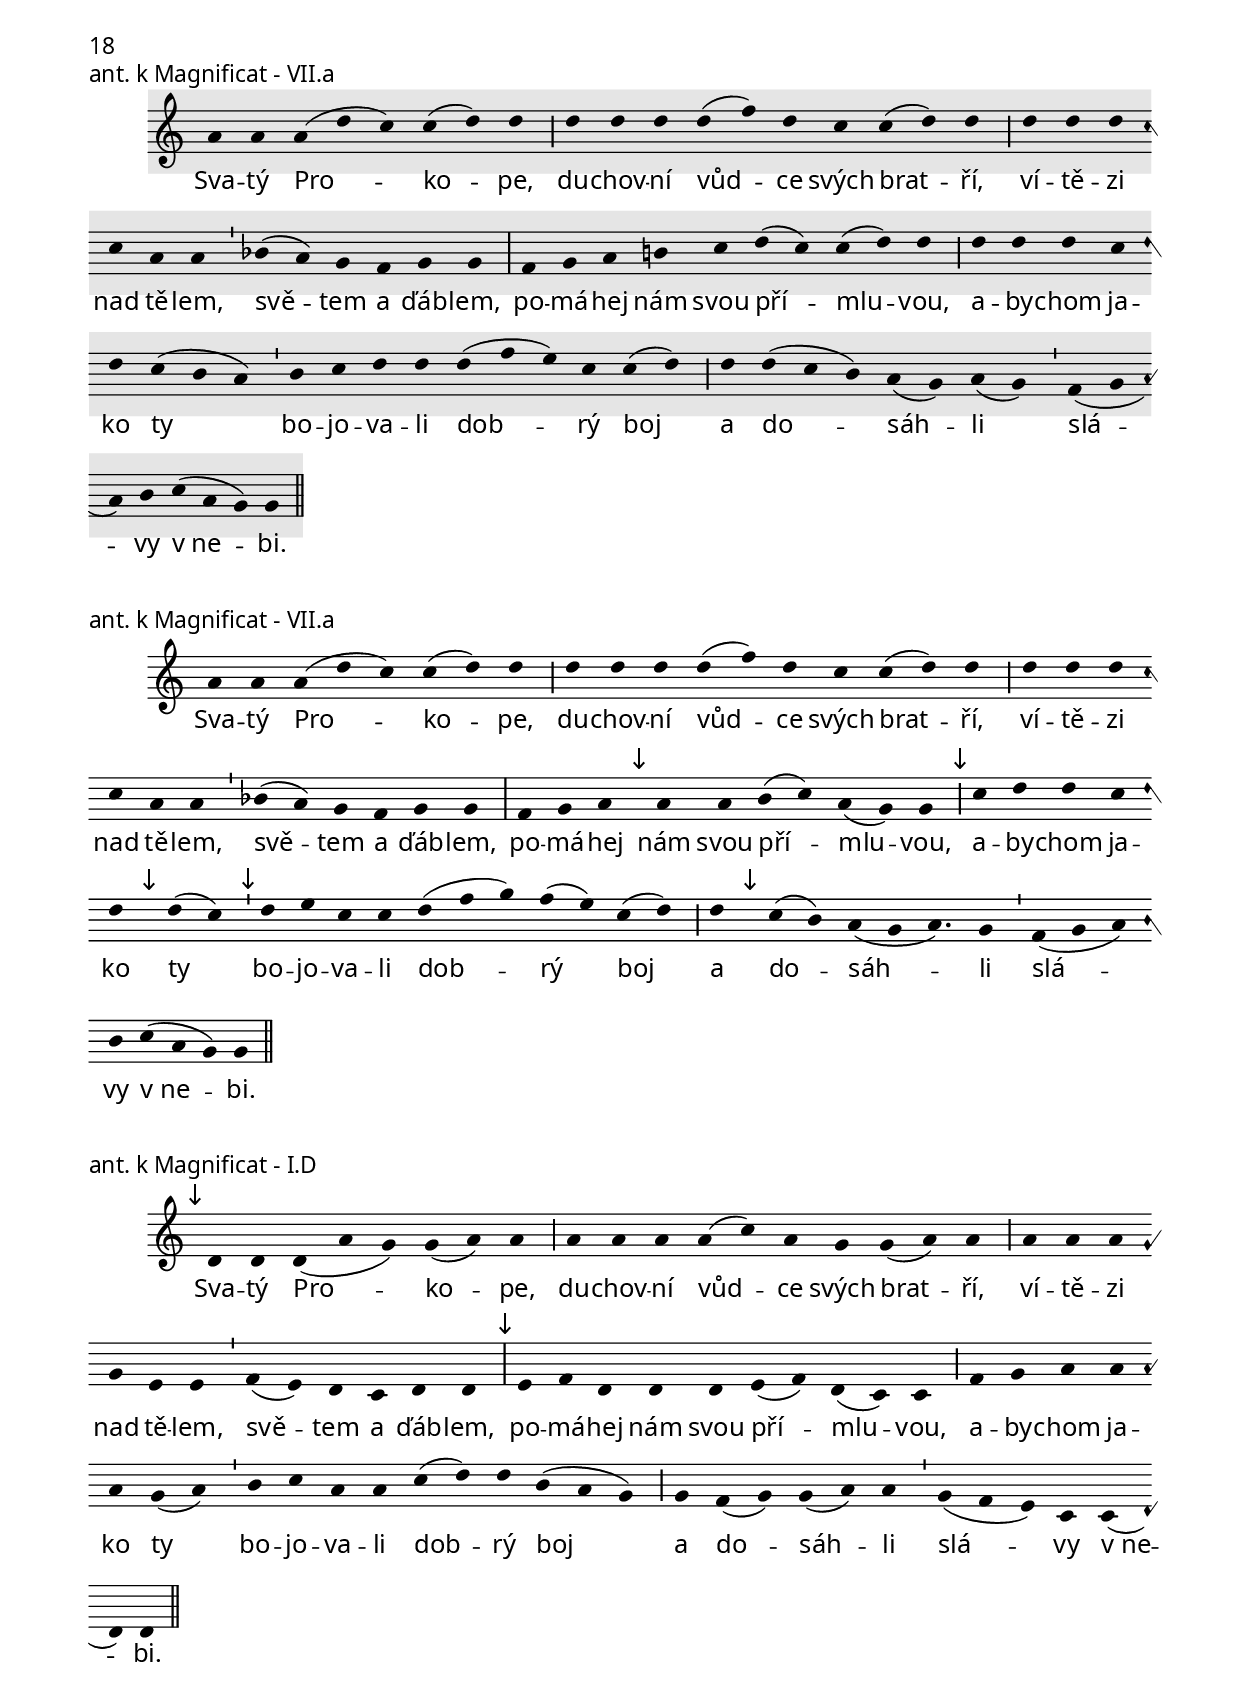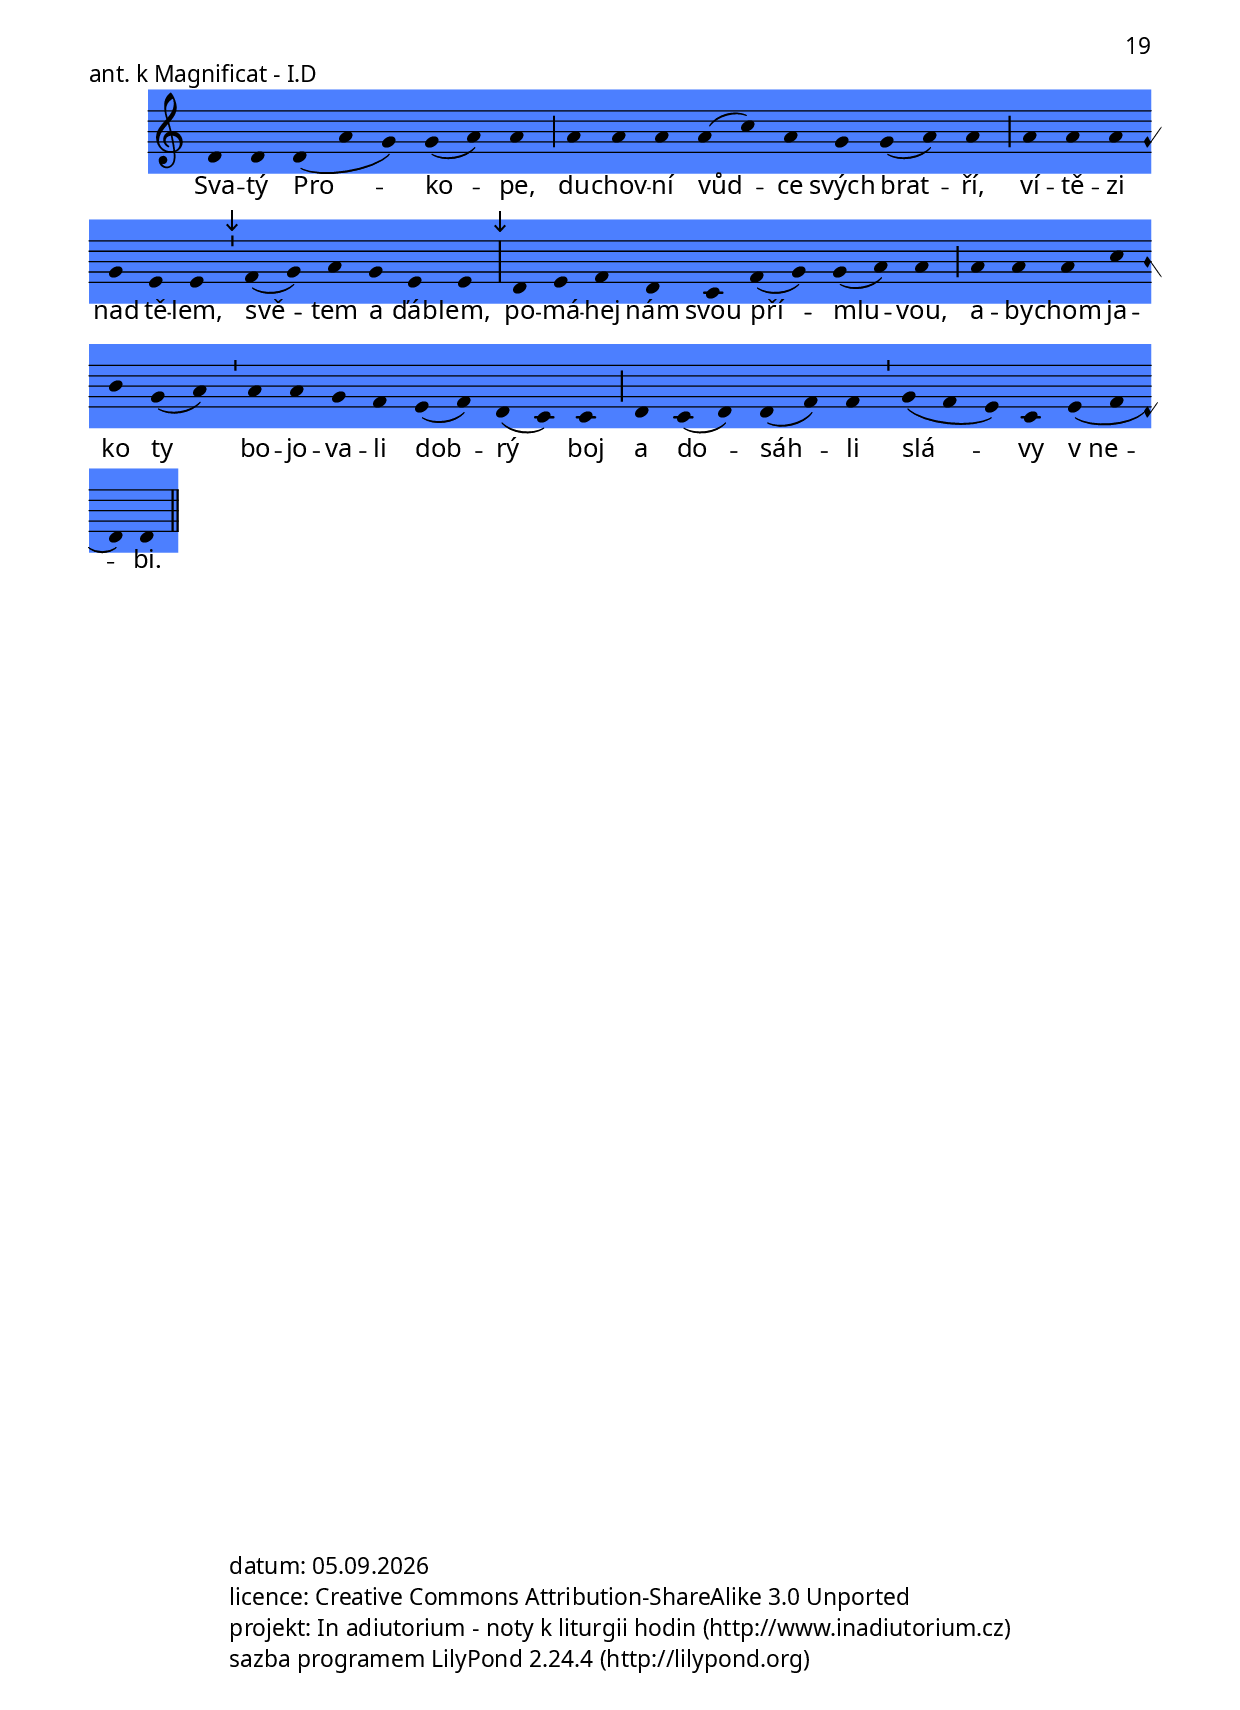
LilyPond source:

\version "2.15.37"

\include "../spolecne.ly"
\include "../dilyresponsorii.ly"

\header {
  title = \markup\titleSvatek
            "sv. Prokopa, opata"
            památka
            4.7.
  composer = "Jakub Pavlík"
}

\markup {\nadpisHodinka {"ranní chvály"}}

\score {
  \relative c' {
    \zvyraznovacSedy
    \choralniRezim
    d4 d d( f) f g g g f( g) d d \barMaior
    d c( d) d d( f) e d d \barFinalis
  }
  \addlyrics {
    Bůh ho ve -- dl do ti -- cha sa -- mo -- ty
    a mlu -- vil k_je -- ho srd -- ci.
  }
  \header {
    quid = "1. ant."
    modus = "II"
    differentia = "D"
    psalmus = "Žalm 63"
    placet = "zkusit alternativy"
    id = "rch-a1"
    piece = \markup {\sestavTitulek}
  }
}

\score {
  \relative c' {
    \zvyraznovacModry
    \choralniRezim
    d4 d d( f) f g g g f( g) d d \barMaior
    d \mark\sipka c d d( f) e d d \barFinalis
  }
  \addlyrics {
    Bůh ho ve -- dl do ti -- cha sa -- mo -- ty
    a mlu -- vil k_je -- ho srd -- ci.
  }
  \header {
    quid = "1. ant."
    modus = "II"
    differentia = "D"
    psalmus = "Žalm 63"
    id = "rch-a1"
    piece = \markup {\sestavTitulek}
  }
}

\score {
  \relative c' {
    \choralniRezim
    d4 d d( f) f g g g f( g) d d \barMaior
    d \mark\sipka d( f e c) d( c) \barMin d( f) e c( d) d \barFinalis
  }
  \addlyrics {
    Bůh ho ve -- dl do ti -- cha sa -- mo -- ty
    a mlu -- vil k_je -- ho srd -- ci.
  }
  \header {
    quid = "1. ant."
    modus = "II"
    differentia = "D"
    psalmus = "Žalm 63"
    id = "rch-a1"
    piece = \markup {\sestavTitulek}
  }
}

\score {
  \relative c' {
    \choralniRezim
    d4 d d( f) f g \mark\sipka f e d( e) d d \barMaior
    d c d f e d d \barFinalis
  }
  \addlyrics {
    Bůh ho ve -- dl do ti -- cha sa -- mo -- ty
    a mlu -- vil k_je -- ho srd -- ci.
  }
  \header {
    quid = "1. ant."
    modus = "II"
    differentia = "D"
    psalmus = "Žalm 63"
    id = "rch-a1"
    piece = \markup {\sestavTitulek}
  }
}

\score {
  \relative c' {
    \choralniRezim
    d4 d d( f) f g f e d( e) d d \barMaior
    d \mark\sipka e c a c d d \barFinalis
  }
  \addlyrics {
    Bůh ho ve -- dl do ti -- cha sa -- mo -- ty
    a mlu -- vil k_je -- ho srd -- ci.
  }
  \header {
    quid = "1. ant."
    modus = "II"
    differentia = "D"
    psalmus = "Žalm 63"
    id = "rch-a1"
    piece = \markup {\sestavTitulek}
  }
}

\pageBreak

\score {
  \relative c'' {
    \zvyraznovacSedy
    \choralniRezim
    a4 g a a( b c) c \barMin c b( c) c c( d b) b \barMaior
    a g a b a g f d e e \barMin
    f g a a( b) a a \barMin c c( d) c b( g a) g \barFinalis
  }
  \addlyrics {
    Od své -- ho mlá -- dí se cvi -- čil v_káz -- ni;
    u -- sa -- dil se v_sa -- mo -- tě a ml -- čel,
    pro -- to -- že po -- zve -- dal svou du -- ši k_Bo -- hu.
  }
  \header {
    quid = "2. ant."
    modus = "VIII"
    differentia = "G*"
    psalmus = "Dan 3-III"
    placet = "závěr je neuspokojivý, určitě předělat. Vyzkoušet také,
    zda přirozená finála není spíš na a"
    id = "rch-a2"
    piece = \markup {\sestavTitulek}
  }
}

\score {
  \relative c'' {
    \choralniRezim
    a4 g a a( b c) c \barMin
    c \mark\sipka b c c( d b) b \barMaior
    a g a b a g f d e e \barMaior
    f g a a( b) a a \barMin
    \mark\sipka a b g f( e) e \barFinalis
  }
  \addlyrics {
    Od své -- ho mlá -- dí
    se cvi -- čil v_káz -- ni;
    u -- sa -- dil se v_sa -- mo -- tě a ml -- čel,
    pro -- to -- že po -- zve -- dal
    svou du -- ši k_Bo -- hu.
  }
  \header {
    quid = "2. ant."
    modus = "III"
    differentia = "a"
    psalmus = "Dan 3-III"
    id = "rch-a2"
    piece = \markup {\sestavTitulek}
  }
}

\score {
  \relative c'' {
    \choralniRezim
    a4 g a a( b c) c \barMin
    c b c c( d b) b \barMaior
    a g a b a g f d e e \barMaior
    f g a a( b) a a \barMin
    a \mark\sipka g a f( e) e \barFinalis
  }
  \addlyrics {
    Od své -- ho mlá -- dí
    se cvi -- čil v_káz -- ni;
    u -- sa -- dil se v_sa -- mo -- tě a ml -- čel,
    pro -- to -- že po -- zve -- dal
    svou du -- ši k_Bo -- hu.
  }
  \header {
    quid = "2. ant."
    modus = "III"
    differentia = "a"
    psalmus = "Dan 3-III"
    id = "rch-a2"
    piece = \markup {\sestavTitulek}
  }
}

\score {
  \relative c'' {
    \choralniRezim
    a4 g a \mark\sipka b( c) c c b c c( d b) b \barMaior
    a g a b a g f d e e \barMaior
    f g a a( b) a a \barMin
    a g a f( e) e \barFinalis
  }
  \addlyrics {
    Od své -- ho mlá -- dí se cvi -- čil v_káz -- ni;
    u -- sa -- dil se v_sa -- mo -- tě a ml -- čel,
    pro -- to -- že po -- zve -- dal
    svou du -- ši k_Bo -- hu.
  }
  \header {
    quid = "2. ant."
    modus = "III"
    differentia = "a"
    psalmus = "Dan 3-III"
    id = "rch-a2"
    piece = \markup {\sestavTitulek}
  }
}

\score {
  \relative c'' {
    \zvyraznovacZeleny
    \choralniRezim
    g4 a b c c \barMin
    c b c c( d b) b \barMaior
    a g a b a g f d e e \barMaior
    f g a a( b) a a \barMin
    a g a f( e) e \barFinalis
  }
  \addlyrics {
    Od své -- ho mlá -- dí
    se cvi -- čil v_káz -- ni;
    u -- sa -- dil se v_sa -- mo -- tě a ml -- čel,
    pro -- to -- že po -- zve -- dal
    svou du -- ši k_Bo -- hu.
  }
  \header {
    quid = "2. ant."
    modus = "III"
    differentia = "g"
    psalmus = "Dan 3-III"
    id = "rch-a2"
    piece = \markup {\sestavTitulek}
  }
}

\score {
  \relative c'' {
    \choralniRezim
    g4 a b c c \barMin
    c b c c( d b) b \barMaior
    \mark\sipka a a a a g a g f e e \barMaior
    f g a a( b) a a \barMin
    a g a f( e) e \barFinalis
  }
  \addlyrics {
    Od své -- ho mlá -- dí
    se cvi -- čil v_káz -- ni;
    u -- sa -- dil se v_sa -- mo -- tě a ml -- čel,
    pro -- to -- že po -- zve -- dal
    svou du -- ši k_Bo -- hu.
  }
  \header {
    quid = "2. ant."
    modus = "III"
    differentia = "g"
    psalmus = "Dan 3-III"
    id = "rch-a2"
    piece = \markup {\sestavTitulek}
  }
}

\score {
  \relative c'' {
    \zvyraznovacModry
    \choralniRezim
    g4 a b c c \barMin
    c b c c( d b) b \barMaior
    \mark\sipka c c c c b a g a g g \barMaior
    f g a a( b) a a \barMin
    a g a f( e) e \barFinalis
  }
  \addlyrics {
    Od své -- ho mlá -- dí
    se cvi -- čil v_káz -- ni;
    u -- sa -- dil se v_sa -- mo -- tě a ml -- čel,
    pro -- to -- že po -- zve -- dal
    svou du -- ši k_Bo -- hu.
  }
  \header {
    quid = "2. ant."
    modus = "III"
    differentia = "g"
    psalmus = "Dan 3-III"
    id = "rch-a2"
    piece = \markup {\sestavTitulek}
  }
}

\score {
  \relative c'' {
    \choralniRezim
    g4 a b c c \barMin
    c b c c( d b) b \barMaior
    \mark\sipka c b a g a g f d e e \barMaior
  }
  \addlyrics {
    Od své -- ho mlá -- dí
    se cvi -- čil v_káz -- ni;
    u -- sa -- dil se v_sa -- mo -- tě a ml -- čel,
    pro -- to -- že po -- zve -- dal
    svou du -- ši k_Bo -- hu.
  }
  \header {
    quid = "2. ant."
    modus = "VIII"
    differentia = "G"
    psalmus = "Dan 3-III"
    id = "rch-a2"
    piece = \markup {\sestavTitulek}
  }
}

\score {
  \relative c'' {
    \choralniRezim
    g4 a b c c \barMin
    c b c c( d b) b \barMaior
    \mark\sipka c c a g a g f a g g \barMaior
    c c c c( d) c c \barMin
    c b g a( g) g \barFinalis
  }
  \addlyrics {
    Od své -- ho mlá -- dí
    se cvi -- čil v_káz -- ni;
    u -- sa -- dil se v_sa -- mo -- tě a ml -- čel,
    pro -- to -- že po -- zve -- dal
    svou du -- ši k_Bo -- hu.
  }
  \header {
    quid = "2. ant."
    modus = "VIII"
    differentia = "G"
    psalmus = "Dan 3-III"
    id = "rch-a2"
    piece = \markup {\sestavTitulek}
  }
}

\score {
  \relative c'' {
    \choralniRezim
    g4 a b c c \barMin
    c b c a( g f g) g \barMaior
    f g a b c a g a g g \barMaior
    c c c c( d) c c \barMin
    c b g a( g) g \barFinalis
  }
  \addlyrics {
    Od své -- ho mlá -- dí
    se cvi -- čil v_káz -- ni;
    u -- sa -- dil se v_sa -- mo -- tě a ml -- čel,
    pro -- to -- že po -- zve -- dal
    svou du -- ši k_Bo -- hu.
  }
  \header {
    quid = "2. ant."
    modus = "VIII"
    differentia = "G"
    psalmus = "Dan 3-III"
    id = "rch-a2"
    piece = \markup {\sestavTitulek}
  }
}

\pageBreak

\score {
  \relative c'' {
    \zvyraznovacSedy
    \choralniRezim
    a4( e) e a g f e e \barMaior
    d c d e( g) a g f g a( g) g \barMaior
    a g a( b a) g f( d) \barMin e f( g) f e e \barFinalis
  }
  \addlyrics {
    Zře -- kl se svět -- ské slá -- vy
    a Bůh mu dal za od -- mě -- nu ži -- vot,
    jak to slí -- bil těm, kdo ho mi -- lu -- jí.
  }
  \header {
    quid = "3. ant."
    modus = "IV"
    differentia = "g"
    psalmus = "Žalm 149"
    id = "rch-a3"
    piece = \markup {\sestavTitulek}
  }
}

\markup\justify{
  Fakticky jsem to snad vždycky zpíval takhle, s prodloužením _dal_ a malou pauzou:
}

\score {
  \relative c'' {
    \zvyraznovacModry
    \choralniRezim
    a4( e) e a g f e e \barMaior
    d c d e( g) \mark\sipka \barMin a g f g a( g) g \barMaior
    a g a( b a) g f( d) \barMin e f( g) f e e \barFinalis
  }
  \addlyrics {
    Zře -- kl se svět -- ské slá -- vy
    a Bůh mu dal za od -- mě -- nu ži -- vot,
    jak to slí -- bil těm, kdo ho mi -- lu -- jí.
  }
  \header {
    quid = "3. ant."
    modus = "IV"
    differentia = "g"
    psalmus = "Žalm 149"
    id = "rch-a3"
    piece = \markup {\sestavTitulek}
  }
}

\score {
  \relative c'' {
    \choralniRezim
    a4( e) e a g f e e \barMaior
    d c d e( g) \barMin a g f g a( g) g \barMaior
    a \mark\sipka a a( b a) g g( e) \barMin f e d e e \barFinalis
  }
  \addlyrics {
    Zře -- kl se svět -- ské slá -- vy
    a Bůh mu dal za od -- mě -- nu ži -- vot,
    jak to slí -- bil těm, kdo ho mi -- lu -- jí.
  }
  \header {
    quid = "3. ant."
    modus = "IV"
    differentia = "g"
    psalmus = "Žalm 149"
    id = "rch-a3"
    piece = \markup {\sestavTitulek}
  }
}

\score {
  \relative c'' {
    \choralniRezim
    a4( e) e a g f e e \barMaior
    d c d \mark\sipka e f e f g a( g) g \barMaior
    a g a( b a) g f( d) \barMin e f( g) f e e \barFinalis
  }
  \addlyrics {
    Zře -- kl se svět -- ské slá -- vy
    a Bůh mu dal za od -- mě -- nu ži -- vot,
    jak to slí -- bil těm, kdo ho mi -- lu -- jí.
  }
  \header {
    quid = "3. ant."
    modus = "IV"
    differentia = "g"
    psalmus = "Žalm 149"
    id = "rch-a3"
    piece = \markup {\sestavTitulek}
  }
}

\score {
  \relative c'' {
    \choralniRezim
    a4( e) e a g f e e \barMaior
    d c d e f \mark\sipka g a g g( a) a \barMaior
    a g g( a) a e \barMin f e d e e \barFinalis
  }
  \addlyrics {
    Zře -- kl se svět -- ské slá -- vy
    a Bůh mu dal za od -- mě -- nu ži -- vot,
    jak to slí -- bil těm, kdo ho mi -- lu -- jí.
  }
  \header {
    quid = "3. ant."
    modus = "IV"
    differentia = "g"
    psalmus = "Žalm 149"
    id = "rch-a3"
    piece = \markup {\sestavTitulek}
  }
}

\score {
  \relative c'' {
    \choralniRezim
    a4( e) e a g f e e \barMaior
    d c d e f g a g g( a) a \barMaior
    a \mark\sipka a a( g a4.) g \barMin a4 g f d e e \barFinalis
  }
  \addlyrics {
    Zře -- kl se svět -- ské slá -- vy
    a Bůh mu dal za od -- mě -- nu ži -- vot,
    jak to slí -- bil těm, kdo ho mi -- lu -- jí.
  }
  \header {
    quid = "3. ant."
    modus = "IV"
    differentia = "g"
    psalmus = "Žalm 149"
    id = "rch-a3"
    piece = \markup {\sestavTitulek}
  }
}

\score {
  \relative c'' {
    \choralniRezim
    a4( e) e a g f e e \barMaior
    \mark\sipka f g f g a g f g g( a) a \barMaior
    a g a( b) a g( e) \barMin
    f g f e e \barFinalis
  }
  \addlyrics {
    Zře -- kl se svět -- ské slá -- vy
    a Bůh mu dal za od -- mě -- nu ži -- vot,
    jak to slí -- bil těm,
    kdo ho mi -- lu -- jí.
  }
  \header {
    quid = "3. ant."
    modus = "IV"
    differentia = "g"
    psalmus = "Žalm 149"
    id = "rch-a3"
    piece = \markup {\sestavTitulek}
  }
}

\score {
  \relative c'' {
    \choralniRezim
    a4 g f e g a a \barMaior
    a b a a b a g a c( b a) b \barMaior
    a a g a g( e) \barMin
    f g f e e \barFinalis
  }
  \addlyrics {
    Zře -- kl se svět -- ské slá -- vy
    a Bůh mu dal za od -- mě -- nu ži -- vot,
    jak to slí -- bil těm,
    kdo ho mi -- lu -- jí.
  }
  \header {
    quid = "3. ant."
    modus = "IV"
    differentia = "g"
    psalmus = "Žalm 149"
    id = "rch-a3"
    piece = \markup {\sestavTitulek}
  }
}

\pageBreak

\score {
  \relative c'' {
    \zvyraznovacSedy
    \choralniRezim

    % R
    \neviditelna g
    g4 g a c c d c b c c( a) \barMin
    c c b( c) b a c( d) d \barMax
    e d c d( c b) c c( a) \barMin a a g f g( a) a g a g g \barFinalis
    % V
    \neviditelna c
    d4 d c d d( e) e \barMin e f g f e d( c) c( d) d \barMaior
    d d e( c a b g) g \barMin a( f) g a c c b c( d) \barMax
    % R
    \neviditelna a
    e' d c d( c b) c c( a) \barMin a a g f g( a) a g a g g \barFinalis
    % Slava
    d'4 d c( d e d) c( d) \barMin e f( g f e) d \barMaior
    d e( c a b) a( g) \barMin a( c) c( d) d \barFinalis
  }
  \addlyrics {
    \Response Chci ti u -- ká -- zat ces -- tu moud -- ros -- ti,
    vést tě po správ -- né stez -- ce._*
    Za -- čá -- tek moud -- ros -- ti je u -- přím -- ná tou -- ha po -- u -- čit se.
    \Verse Ces -- ta spra -- ved -- li -- vých je ja -- ko svět -- lo ji -- třen -- ky,
    je -- jíž zá -- ře stou -- pá do bí -- lé -- ho dne._*
    \Response Za -- čá -- tek moud -- ros -- ti je u -- přím -- ná tou -- ha po -- u -- čit se.
    \textRespDoxologie
  }
  \header {
    quid = "resp."
    modus = "VII"
    placet = "věnovat něco péče. Možná změny nepotřebuje, ale relativně náročné
    responsorium by nemělo zůstat dlouho bez dozoru."
    id = "rch-r"
    piece = \markup {\sestavTitulekResp}
  }
}

\score {
  \relative c'' {
    \choralniRezim

    % R
    \neviditelna g
    g4 g a c c d c \mark\sipka b( c) a a \barMin
    c c \mark\sipka d c b d( e) e \barMax
    e d c d( c b) c c( a) \barMin a a g f g( a) a g a g g \barFinalis
    % V
    \neviditelna c
    d4 d c d d( e) \mark\sipka d \barMin d f g f e d( e) d d \barMaior
    d d d( e) d c( d) c \barMin d e d c d( e) \barMax
    % R
    \neviditelna e
    e d c d( c b) c c( a) \barMin a a g f g( a) a g a g g \barFinalis
    % Slava
    d'4 d \mark\sipka c( d) d d e( f d) d \barMin
    d c b g( a) g g \barFinalis
  }
  \addlyrics {
    \Response Chci ti u -- ká -- zat ces -- tu moud -- ros -- ti,
    vést tě po správ -- né stez -- ce._*
    Za -- čá -- tek moud -- ros -- ti je u -- přím -- ná tou -- ha po -- u -- čit se.
    \Verse Ces -- ta spra -- ved -- li -- vých je ja -- ko svět -- lo ji -- třen -- ky,
    je -- jíž zá -- ře stou -- pá do bí -- lé -- ho dne._*
    \Response Za -- čá -- tek moud -- ros -- ti je u -- přím -- ná tou -- ha po -- u -- čit se.
    \textRespDoxologie
  }
  \header {
    quid = "resp."
    modus = "VII"
    id = "rch-r"
    piece = \markup {\sestavTitulekResp}
  }
}

\score {
  \relative c'' {
    \zvyraznovacSedy
    \choralniRezim

    % R
    \neviditelna g
    g4 a c( d) d d \barMin d c d( e) d d \barMaior
    d d f( g) f e c( d) d \barMax
    d e d c( d) c c \barMin c c c c b a g a g g \barFinalis
    % V
    \neviditelna c
    d4 d c d d( e) d \barMin d f g f e c( d) d d \barMaior
    d d e d c( d) c \barMin b c a g c( d) \barMax
    % R
    \neviditelna e
    d e d c( d) c c \barMin c c c c b a g a g g \barFinalis
    % Slava
    d'4 d e d c c( d) c \barMin
    c b a c( d) d d \barFinalis
  }
  \addlyrics {
    \Response Chci ti u -- ká -- zat ces -- tu moud -- ros -- ti,
    vést tě po správ -- né stez -- ce._*
    Za -- čá -- tek moud -- ros -- ti je u -- přím -- ná tou -- ha po -- u -- čit se.
    \Verse Ces -- ta spra -- ved -- li -- vých je ja -- ko svět -- lo ji -- třen -- ky,
    je -- jíž zá -- ře stou -- pá do bí -- lé -- ho dne._*
    \Response Za -- čá -- tek moud -- ros -- ti je u -- přím -- ná tou -- ha po -- u -- čit se.
    \textRespDoxologie
  }
  \header {
    quid = "resp."
    modus = "VII"
    id = "rch-r"
    piece = \markup {\sestavTitulekResp}
  }
}

\score {
  \relative c'' {
    \zvyraznovacModry
    \choralniRezim

    % R
    \neviditelna g
    g4 a c( d) d d \barMin d c d( e) d d \barMaior
    d d f( g) f e c( d) d \barMax
    d e d c( d) c c \barMin c c c c b a g a g g \barFinalis
    % V
    \neviditelna c
    d4 d c d d( e) d \barMin d f g f e c( d) d d \barMaior
    d d e d c( d) c \barMin b c a g c( d) \barMax
    % R
    \neviditelna e
    d e d c( d) c c \barMin c c c c b a g a g g \barFinalis
    % Slava
    d'4 d \mark\sipka d( e) d c c( d) c \barMin
    c b a c( d) d d \barFinalis
  }
  \addlyrics {
    \Response Chci ti u -- ká -- zat ces -- tu moud -- ros -- ti,
    vést tě po správ -- né stez -- ce._*
    Za -- čá -- tek moud -- ros -- ti je u -- přím -- ná tou -- ha po -- u -- čit se.
    \Verse Ces -- ta spra -- ved -- li -- vých je ja -- ko svět -- lo ji -- třen -- ky,
    je -- jíž zá -- ře stou -- pá do bí -- lé -- ho dne._*
    \Response Za -- čá -- tek moud -- ros -- ti je u -- přím -- ná tou -- ha po -- u -- čit se.
    \textRespDoxologie
  }
  \header {
    quid = "resp."
    modus = "VII"
    id = "rch-r"
    piece = \markup {\sestavTitulekResp}
  }
}

\score {
  \relative c'' {
    \choralniRezim

    % R
    \neviditelna g
    g4 a c( d) d d \barMin d c d( e) d d \barMaior
    d d f( g) f e c( d) d \barMax
    d e d c( d) c c \barMin c c c c b \mark\sipka g a g f( g) g \barFinalis
    % V
    \neviditelna c
    d4 d c d d( e) d \barMin d f g f e c( d) d d \barMaior
    d d e d c( d) c \barMin b c a g c( d) \barMax
    % R
    \neviditelna e
    d e d c( d) c c \barMin c c c c b \mark\sipka g a g f( g) g \barFinalis
    % Slava
    d'4 d d( e) d c c( d) c \barMin
    c b a c( d) d d \barFinalis
  }
  \addlyrics {
    \Response Chci ti u -- ká -- zat ces -- tu moud -- ros -- ti,
    vést tě po správ -- né stez -- ce._*
    Za -- čá -- tek moud -- ros -- ti je u -- přím -- ná tou -- ha po -- u -- čit se.
    \Verse Ces -- ta spra -- ved -- li -- vých je ja -- ko svět -- lo ji -- třen -- ky,
    je -- jíž zá -- ře stou -- pá do bí -- lé -- ho dne._*
    \Response Za -- čá -- tek moud -- ros -- ti je u -- přím -- ná tou -- ha po -- u -- čit se.
    \textRespDoxologie
  }
  \header {
    quid = "resp."
    modus = "VII"
    id = "rch-r"
    piece = \markup {\sestavTitulekResp}
  }
}

\score {
  \relative c' {
    \choralniRezim

    % R
    \neviditelna f
    f4 f f f f f f f( g) f f \barMin
    f f g f f g( a) a( g) \barMax
    g g f g( a) g g \barMin
    g g g g f d f g g f \barFinalis
    % V
    \neviditelna a
    a4 a a a a a a a a a( bes) a g( a) g g \barMaior
    g g g f g( a) g \barMin g a g f g( a) \barMax
    % R
    \neviditelna a
    g g f g( a) g g \barMin
    g g g g f d f g g f \barFinalis
    % Slava
    \respVIdoxologie \barFinalis
  }
  \addlyrics {
    \Response Chci ti u -- ká -- zat ces -- tu moud -- ros -- ti,
    vést tě po správ -- né stez -- ce._*
    Za -- čá -- tek moud -- ros -- ti
    je u -- přím -- ná tou -- ha po -- u -- čit se.
    \Verse Ces -- ta spra -- ved -- li -- vých je ja -- ko svět -- lo ji -- třen -- ky,
    je -- jíž zá -- ře stou -- pá do bí -- lé -- ho dne._*
    \Response Za -- čá -- tek moud -- ros -- ti je u -- přím -- ná tou -- ha po -- u -- čit se.
    \textRespDoxologie
  }
  \header {
    quid = "resp."
    modus = "VI"
    id = "rch-r"
    piece = \markup {\sestavTitulekResp}
  }
}

\score {
  \relative c' {
    \choralniRezim

    % R
    \neviditelna f
    f4 f f f f f f f( g) f f \barMin
    f f g f f g( a) a( g) \barMax
    g g f g( a) g g \barMin
    g g g g f d f g g f \barFinalis
    % V
    \neviditelna a
    a4 a \mark\sipka a( bes) a g( a) g \barMin g g g g f g( a) g g \barMaior
    g g g f g( a) g \barMin g a g f g( a) \barMax
    % R
    \neviditelna a
    g g f g( a) g g \barMin
    g g g g f d f g g f \barFinalis
    % Slava
    \respVIdoxologie \barFinalis
  }
  \addlyrics {
    \Response Chci ti u -- ká -- zat ces -- tu moud -- ros -- ti,
    vést tě po správ -- né stez -- ce._*
    Za -- čá -- tek moud -- ros -- ti
    je u -- přím -- ná tou -- ha po -- u -- čit se.
    \Verse Ces -- ta spra -- ved -- li -- vých je ja -- ko svět -- lo ji -- třen -- ky,
    je -- jíž zá -- ře stou -- pá do bí -- lé -- ho dne._*
    \Response Za -- čá -- tek moud -- ros -- ti je u -- přím -- ná tou -- ha po -- u -- čit se.
    \textRespDoxologie
  }
  \header {
    quid = "resp."
    modus = "VI"
    id = "rch-r"
    piece = \markup {\sestavTitulekResp}
  }
}

\pageBreak

\score {
  \relative c' {
    \zvyraznovacSedy
    \choralniRezim
    d4( e) d4. d4 d c b a( b) a \barMaior
    a b c d( e) e \barMin f g f e d d \barMax
    f f f f f( g a) g f f( e) e \barMin
    g f e f e d c d d \barFinalis
  }
  \addlyrics {
    Od rá -- na se ce -- lým srd -- cem
    o -- bra -- cí k_Bo -- hu, své -- mu Stvo -- ři -- te -- li,
    k_Nej -- vyš -- ší -- mu zdvi -- há svou du -- ši,
    k_mod -- lit -- bě o -- tví -- rá svá ús -- ta.
  }
  \header {
    quid = "ant. k Benedictus"
    modus = "II"
    differentia = "D"
    psalmus = ""
    placet = "do modu II moc nesedí"
    id = "rch-aben"
    piece = \markup {\sestavTitulekBezZalmu}
  }
}

\score {
  \relative c' {
    \choralniRezim
    d4( e) d4. d4 d c b a( b) a \barMaior
    a b c \mark\sipka c( d) d \barMin
    f g f e d d \barMax
    \mark\sipka c d d d f d e d( c) c \barMin
    a c d f g f e d d \barFinalis
  }
  \addlyrics {
    Od rá -- na se ce -- lým srd -- cem
    o -- bra -- cí k_Bo -- hu,
    své -- mu Stvo -- ři -- te -- li,
    k_Nej -- vyš -- ší -- mu zdvi -- há svou du -- ši,
    k_mod -- lit -- bě o -- tví -- rá svá ús -- ta.
  }
  \header {
    quid = "ant. k Benedictus"
    modus = "II"
    differentia = "D"
    psalmus = ""
    id = "rch-aben"
    piece = \markup {\sestavTitulekBezZalmu}
  }
}

\score {
  \relative c' {
    \choralniRezim
    f4 f f f e d c( d) c \barMaior
    f f f f( g) f \barMin
    f f a f f( g) g \barMaior
    f g f e f( g) g a g( f) f \barMin
    g f d f g a g f f \barFinalis
  }
  \addlyrics {
    Od rá -- na se ce -- lým srd -- cem
    o -- bra -- cí k_Bo -- hu,
    své -- mu Stvo -- ři -- te -- li,
    k_Nej -- vyš -- ší -- mu zdvi -- há svou du -- ši,
    k_mod -- lit -- bě o -- tví -- rá svá ús -- ta.
  }
  \header {
    quid = "ant. k Benedictus"
    modus = "VI"
    differentia = "F"
    psalmus = ""
    id = "rch-aben"
    piece = \markup {\sestavTitulekBezZalmu}
  }
}

\markup\justify{
  První dva díly jsou z původního znění, jen transponované;
  třetí díl je nový.
}

\score {
  \relative c'' {
    \zvyraznovacModry
    \choralniRezim
    g4( a) g4. g4 g f e d( e) d \barMaior
    d e f g( a) a \barMin bes c bes a g g \barMaior
    a a g f e f d d( c) c \barMin
    d c d d f e c d d \barFinalis
  }
  \addlyrics {
    Od rá -- na se ce -- lým srd -- cem
    o -- bra -- cí k_Bo -- hu, své -- mu Stvo -- ři -- te -- li,
    k_Nej -- vyš -- ší -- mu zdvi -- há svou du -- ši,
    k_mod -- lit -- bě o -- tví -- rá svá ús -- ta.
  }
  \header {
    quid = "ant. k Benedictus"
    modus = "I"
    differentia = "g"
    psalmus = ""
    id = "rch-aben"
    piece = \markup {\sestavTitulekBezZalmu}
  }
}

\score {
  \relative c'' {
    \choralniRezim
    d4( e) d4. d4 d c b a( b) a \barMaior
    a b c d( e) e \barMin f g f e d d \barMaior
    e e d c b c a a( g) g \barMin
    a g a a c b g a a \barFinalis
  }
  \addlyrics {
    Od rá -- na se ce -- lým srd -- cem
    o -- bra -- cí k_Bo -- hu, své -- mu Stvo -- ři -- te -- li,
    k_Nej -- vyš -- ší -- mu zdvi -- há svou du -- ši,
    k_mod -- lit -- bě o -- tví -- rá svá ús -- ta.
  }
  \header {
    quid = "ant. k Benedictus"
    modus = "IV alt"
    differentia = "A"
    psalmus = ""
    id = "rch-aben"
    piece = \markup {\sestavTitulekBezZalmu}
  }
}

\score {
  \relative c' {
    \choralniRezim
    d4 d d d f e d( e) d \barMin
    f g a a( bes) a \barMin
    a a g f g g \barMaior
    g g f e g( a) a a g( f) f \barMin
    f e c e f d c d d \barFinalis
  }
  \addlyrics {
    Od rá -- na se ce -- lým srd -- cem
    o -- bra -- cí k_Bo -- hu,
    své -- mu Stvo -- ři -- te -- li,
    k_Nej -- vyš -- ší -- mu zdvi -- há svou du -- ši,
    k_mod -- lit -- bě o -- tví -- rá svá ús -- ta.
  }
  \header {
    quid = "ant. k Benedictus"
    modus = "I"
    differentia = "D"
    psalmus = ""
    id = "rch-aben"
    piece = \markup {\sestavTitulekBezZalmu}
  }
}

\score {
  \relative c' {
    \choralniRezim
    d4 e d c e e d d \barMin
    c e g g( a) g \barMin
    a c b a g g \barMaior
    a a g f a b a a( g) g \barMin
    f g f e d c d c c \barFinalis
  }
  \addlyrics {
    Od rá -- na se ce -- lým srd -- cem
    o -- bra -- cí k_Bo -- hu,
    své -- mu Stvo -- ři -- te -- li,
    k_Nej -- vyš -- ší -- mu zdvi -- há svou du -- ši,
    k_mod -- lit -- bě o -- tví -- rá svá ús -- ta.
  }
  \header {
    quid = "ant. k Benedictus"
    modus = ""
    differentia = ""
    psalmus = ""
    id = "rch-aben"
    piece = \markup {\sestavTitulekBezZalmu}
  }
}

\score {
  \relative c'' {
    \choralniRezim
    g4 a g f a a g g \barMin
    f a c c( d) c \barMin
    \mark\sipka b c b a g g \barMaior
    f a c c d b c a( g) g \barMin
    a g f g a a a g g \barFinalis
  }
  \addlyrics {
    Od rá -- na se ce -- lým srd -- cem
    o -- bra -- cí k_Bo -- hu,
    své -- mu Stvo -- ři -- te -- li,
    k_Nej -- vyš -- ší -- mu zdvi -- há svou du -- ši,
    k_mod -- lit -- bě o -- tví -- rá svá ús -- ta.
  }
  \header {
    quid = "ant. k Benedictus"
    modus = "VIII"
    differentia = "G"
    psalmus = ""
    id = "rch-aben"
    piece = \markup {\sestavTitulekBezZalmu}
  }
}

\score {
  \relative c'' {
    \zvyraznovacZeleny
    \choralniRezim
    g4 a g f a a g g \barMin
    f a c c( d) c \barMin
    d f e d c c \barMaior
    a c bes a g f g g( a) a \barMin
    a g f g g a g f f \barFinalis
  }
  \addlyrics {
    Od rá -- na se ce -- lým srd -- cem
    o -- bra -- cí k_Bo -- hu,
    své -- mu Stvo -- ři -- te -- li,
    k_Nej -- vyš -- ší -- mu zdvi -- há svou du -- ši,
    k_mod -- lit -- bě o -- tví -- rá svá ús -- ta.
  }
  \header {
    quid = "ant. k Benedictus"
    modus = "V"
    differentia = "a"
    psalmus = ""
    id = "rch-aben"
    piece = \markup {\sestavTitulekBezZalmu}
  }
}

\score {
  \relative c' {
    \choralniRezim
    d4 d d d f e d c \barMin
    f f f g f \barMin
    d f e d c c \barMaior
    f f f f g a g g( f) f \barMin
    d f e d c a c d d \barFinalis
  }
  \addlyrics {
    Od rá -- na se ce -- lým srd -- cem
    o -- bra -- cí k_Bo -- hu,
    své -- mu Stvo -- ři -- te -- li,
    k_Nej -- vyš -- ší -- mu zdvi -- há svou du -- ši,
    k_mod -- lit -- bě o -- tví -- rá svá ús -- ta.
  }
  \header {
    quid = "ant. k Benedictus"
    modus = "II"
    differentia = "D"
    psalmus = ""
    id = "rch-aben"
    piece = \markup {\sestavTitulekBezZalmu}
  }
}

\pageBreak

\markup {\nadpisHodinka {"nešpory"}}

\score {
  \relative c'' {
    \zvyraznovacSedy
    \choralniRezim
    c4 c c c d( e f) f \barMin
    g f e d d d e d d( c) c \barMaior
    d( b c) d a \barMin g( a) b a a g g \barFinalis
  }
  \addlyrics {
    Po -- do -- bá se stro -- mu
    za -- sa -- ze -- né -- mu u vod -- ních prou -- dů,
    ve svůj čas při -- ná -- ší o -- vo -- ce.
  }
  \header {
    quid = "1. ant."
    modus = "VII"
    differentia = "c"
    psalmus = "Žalm 15"
    id = ""
    piece = \markup {\sestavTitulek}
  }
}

\score {
  \relative c'' {
    \zvyraznovacModry
    \choralniRezim
    c4 c c c c( d c) c \barMin
    a g a c c c b a g( a) g \barMaior
    c( d e) c( b a) a \barMin
    a g f g( a) a( g) g \barFinalis
  }
  \addlyrics {
    Po -- do -- bá se stro -- mu
    za -- sa -- ze -- né -- mu u vod -- ních prou -- dů,
    ve svůj čas při -- ná -- ší o -- vo -- ce.
  }
  \header {
    quid = "1. ant."
    modus = "VIII"
    differentia = "c"
    psalmus = "Žalm 15"
    id = "ne-a1"
    piece = \markup {\sestavTitulek}
  }
}

\score {
  \relative c'' {
    \choralniRezim
    c4 c c c c( d c) c \barMin
    a g a c c c b a g( a) g \barMaior
    c( d e) c( b a) a \barMin
    \mark\sipka c a g f( g) a( g) g \barFinalis
  }
  \addlyrics {
    Po -- do -- bá se stro -- mu
    za -- sa -- ze -- né -- mu u vod -- ních prou -- dů,
    ve svůj čas při -- ná -- ší o -- vo -- ce.
  }
  \header {
    quid = "1. ant."
    modus = "VIII"
    differentia = "c"
    psalmus = "Žalm 15"
    id = "ne-a1"
    piece = \markup {\sestavTitulek}
  }
}

\score {
  \relative c'' {
    \choralniRezim
    c4 c c c c( d c) c \barMin
    a g a c c \mark\sipka d c b a( g) g \barMaior
    c( d e) c( b a4.) a4 \barMin
    c a g f( g) a( g) g \barFinalis
  }
  \addlyrics {
    Po -- do -- bá se stro -- mu
    za -- sa -- ze -- né -- mu u vod -- ních prou -- dů,
    ve svůj čas při -- ná -- ší o -- vo -- ce.
  }
  \header {
    quid = "1. ant."
    modus = "VIII"
    differentia = "c"
    psalmus = "Žalm 15"
    id = "ne-a1"
    piece = \markup {\sestavTitulek}
  }
}

\score {
  \relative c'' {
    \choralniRezim
    c4 c c c d( e d) d \barMin
    c b a g g a g f g( a) g \barMaior
    c( d e) d( c) d \barMin
    c b a g( a) a( g) g \barFinalis
  }
  \addlyrics {
    Po -- do -- bá se stro -- mu
    za -- sa -- ze -- né -- mu u vod -- ních prou -- dů,
    ve svůj čas při -- ná -- ší o -- vo -- ce.
  }
  \header {
    quid = "1. ant."
    modus = "VII"
    differentia = "c"
    psalmus = "Žalm 15"
    id = "ne-a1"
    piece = \markup {\sestavTitulek}
  }
}

\score {
  \relative c'' {
    \choralniRezim
    c4 c c c d( e d) d \barMin
    c b a g g a g f g( a) g \barMaior
    c( d e) \mark\sipka e( d) d \barMin
    c a b a g g \barFinalis
  }
  \addlyrics {
    Po -- do -- bá se stro -- mu
    za -- sa -- ze -- né -- mu u vod -- ních prou -- dů,
    ve svůj čas při -- ná -- ší o -- vo -- ce.
  }
  \header {
    quid = "1. ant."
    modus = "VII"
    differentia = "c"
    psalmus = "Žalm 15"
    id = "ne-a1"
    piece = \markup {\sestavTitulek}
  }
}

\score {
  \relative c'' {
    \choralniRezim
    c4 c a g a( c) c \barMin
    d e d c c b c a g g \barMaior
    a( g f) g( a) a \barMin
    a c b a g g \barFinalis
  }
  \addlyrics {
    Po -- do -- bá se stro -- mu
    za -- sa -- ze -- né -- mu u vod -- ních prou -- dů,
    ve svůj čas při -- ná -- ší o -- vo -- ce.
  }
  \header {
    quid = "1. ant."
    modus = "VIII"
    differentia = "c"
    psalmus = "Žalm 15"
    id = "ne-a1"
    piece = \markup {\sestavTitulek}
  }
}

\pageBreak

\score {
  \relative c' {
    \zvyraznovacSedy
    \choralniRezim
    \key f \major
    c( d) d( a') \barMin a( g) a bes a \barMaior
    a g a a( bes a) g( f) e d( c) d f( e d) d \barFinalis
  }
  \addlyrics {
    Hlá -- sal Bo -- ží zá -- kon,
    a mno -- zí chvá -- li -- li je -- ho moud -- rost.
  }
  \header {
    quid = "2. ant."
    modus = "I"
    differentia = "D"
    psalmus = "Žalm 112"
    id = ""
    piece = \markup {\sestavTitulek}
  }
}

\score {
  \relative c' {
    \zvyraznovacSedy
    \choralniRezim
    \key f \major
    d4( a' bes) a \barMin a( bes) a g g \barMaior
    g f g g( a) g g f e c( d) d \barFinalis
  }
  \addlyrics {
    Hlá -- sal Bo -- ží zá -- kon,
    a mno -- zí chvá -- li -- li je -- ho moud -- rost.
  }
  \header {
    quid = "2. ant."
    modus = "I"
    differentia = "D"
    psalmus = "Žalm 112"
    placet = "3 závěr nic moc"
    id = "ne-a2"
    piece = \markup {\sestavTitulek}
  }
}

\score {
  \relative c' {
    \choralniRezim
    \key f \major
    d4( a' bes) a \barMin a( bes) a g g \barMaior
    g f g g( a) g \mark\sipka f e f d d \barFinalis
  }
  \addlyrics {
    Hlá -- sal Bo -- ží zá -- kon,
    a mno -- zí chvá -- li -- li je -- ho moud -- rost.
  }
  \header {
    quid = "2. ant."
    modus = "I"
    differentia = "D"
    psalmus = "Žalm 112"
    id = "ne-a2"
    piece = \markup {\sestavTitulek}
  }
}

\score {
  \relative c' {
    \zvyraznovacModry
    \choralniRezim
    \key f \major
    d4( a' bes) a \barMin a( bes) a g g \barMaior
    g f g g( a) g f e f \mark\sipka e( d) d \barFinalis
  }
  \addlyrics {
    Hlá -- sal Bo -- ží zá -- kon,
    a mno -- zí chvá -- li -- li je -- ho moud -- rost.
  }
  \header {
    quid = "2. ant."
    modus = "I"
    differentia = "D"
    psalmus = "Žalm 112"
    id = "ne-a2"
    piece = \markup {\sestavTitulek}
  }
}

\score {
  \relative c' {
    \choralniRezim
    \key f \major
    \mark\sipka d4( a') a a( bes) a g g \barMaior
    g f g g( a) g g f e c( d) d \barFinalis
  }
  \addlyrics {
    Hlá -- sal Bo -- ží zá -- kon,
    a mno -- zí chvá -- li -- li je -- ho moud -- rost.
  }
  \header {
    quid = "2. ant."
    modus = "I"
    differentia = "D"
    psalmus = "Žalm 112"
    id = "ne-a2"
    piece = \markup {\sestavTitulek}
  }
}

\pageBreak

\score {
  \relative c'' {
    \zvyraznovacSedy
    \choralniRezim
    \key f \major
    a4 g a a( bes a) g f( e) e \barMaior
    f g a a g a g f f( e) e \barMin
    d d( f) f( d) d f f( g f) d d \barFinalis
  }
  \addlyrics {
    Bůh na něj shlé -- dl s_lás -- kou
    a pro je -- ho po -- ko -- ru a skrom -- nost
    jej po -- zve -- dl a po -- vý -- šil.
  }
  \header {
    quid = "3. ant."
    modus = "I"
    differentia = "a"
    psalmus = "Zj 15"
    id = ""
    piece = \markup {\sestavTitulek}
  }
}

\score {
  \relative c'' {
    \zvyraznovacSedy
    \choralniRezim
    a4 g f f( g) f d d \barMaior
    f f e f g g f e d( c) c \barMin
    d c( d) d( f) f f e( f) d d \barFinalis
  }
  \addlyrics {
    Bůh na něj shlé -- dl s_lás -- kou
    a pro je -- ho po -- ko -- ru a skrom -- nost
    jej po -- zve -- dl a po -- vý -- šil.
  }
  \header {
    quid = "3. ant."
    modus = "I"
    differentia = "a"
    psalmus = "Zj 15"
    id = "ne-a3"
    piece = \markup {\sestavTitulek}
  }
}

\score {
  \relative c'' {
    \choralniRezim
    a4 g f \mark\sipka g( a) a g g \barMaior
    g a g g f g f e d( c) c \barMin
    d c( d) d( f) f f e( f) d d \barFinalis
  }
  \addlyrics {
    Bůh na něj shlé -- dl s_lás -- kou
    a pro je -- ho po -- ko -- ru a skrom -- nost
    jej po -- zve -- dl a po -- vý -- šil.
  }
  \header {
    quid = "3. ant."
    modus = "I"
    differentia = "a"
    psalmus = "Zj 15"
    id = "ne-a3"
    piece = \markup {\sestavTitulek}
  }
}

\score {
  \relative c'' {
    \zvyraznovacModry
    \choralniRezim
    a4 g f g( a) a g g \barMaior
    g a g \mark\sipka f g g f e d( c) c \barMin
    d c( d) d( f) f f e( f) d d \barFinalis
  }
  \addlyrics {
    Bůh na něj shlé -- dl s_lás -- kou
    a pro je -- ho po -- ko -- ru a skrom -- nost
    jej po -- zve -- dl a po -- vý -- šil.
  }
  \header {
    quid = "3. ant."
    modus = "I"
    differentia = "a"
    psalmus = "Zj 15"
    id = "ne-a3"
    piece = \markup {\sestavTitulek}
  }
}

\score {
  \relative c'' {
    \choralniRezim
    c4 c c d( e) d c( d) c \barMaior
    c c b a g a g f g( a) a \barMin
    a c c b a g( a) g g \barFinalis
  }
  \addlyrics {
    Bůh na něj shlé -- dl s_lás -- kou
    a pro je -- ho po -- ko -- ru a skrom -- nost
    jej po -- zve -- dl a po -- vý -- šil.
  }
  \header {
    quid = "3. ant."
    modus = "VIII"
    differentia = "c"
    psalmus = "Zj 15"
    id = "ne-a3"
    piece = \markup {\sestavTitulek}
  }
}

\pageBreak

\score {
  \relative c' {
    \choralniRezim

    % R
    \neviditelna e
    e4 e e e( g b) \barMin c b a b a e e \barMaior
    f g g g g( a g f e) e \barMax
    e d e e( a b) a a b b \barMin b b( c b a) g f g( f e) e \barFinalis
    % V
    \neviditelna a

    % R
    \neviditelna a

    % Slava
  }
  \addlyrics {
    \Response O -- de -- šel sám na o -- puš -- tě -- né mís -- to,
    a -- by se tam mod -- lil._*
    Mno -- zí ho ná -- sle -- do -- va -- li a chvá -- li -- li Bo -- ha.
    \Verse Ro -- sou ne -- bes -- ké moud -- ros -- ti
    svla -- žo -- val je -- jich srd -- ce
    a rád -- lem své -- ho po -- u -- čo -- vá -- ní
    zú -- rod -- ňo -- val je -- jich my -- sl._*
    \Response Mno -- zí ho ná -- sle -- do -- va -- li a chvá -- li -- li Bo -- ha.
    \textRespDoxologie
  }
  \header {
    quid = "resp."
    modus = "III"
    id = ""
    piece = \markup {\sestavTitulekResp}
  }
}

\score {
  \relative c' {
    \choralniRezim

    % R
    \neviditelna e
    e4 e e e( g b) \barMin c b a b a e e \barMaior
    f g g g g( a g f) g( a) \barMax
    % V
    \neviditelna a

    % R
    \neviditelna a

    % Slava
  }
  \addlyrics {
    \Response O -- de -- šel sám na o -- puš -- tě -- né mís -- to,
    a -- by se tam mod -- lil._*
    Mno -- zí ho ná -- sle -- do -- va -- li a chvá -- li -- li Bo -- ha.
    \Verse Ro -- sou ne -- bes -- ké moud -- ros -- ti
    svla -- žo -- val je -- jich srd -- ce
    a rád -- lem své -- ho po -- u -- čo -- vá -- ní
    zú -- rod -- ňo -- val je -- jich my -- sl._*
    \Response Mno -- zí ho ná -- sle -- do -- va -- li a chvá -- li -- li Bo -- ha.
    \textRespDoxologie
  }
  \header {
    quid = "resp."
    modus = "III"
    id = ""
    piece = \markup {\sestavTitulekResp}
  }
}

\score {
  \relative c' {
    \choralniRezim

    % R
    \neviditelna e
    e4 e e e( g b) \barMin c b a b a e e \barMaior
    f g g g g( a g a) a( b) \barMax
    c c c c( d) c b( c) b b \barMin b b( c b) a( g) a g( f e) e \barFinalis
    % V
    \neviditelna g
    g( b c) c \barMin d c b b( c b a) a( b) b \barMin
    b( c d c) b( a) a g a g( f) e \barMaior
    e d( e) e g( a) a b a b c4. b \barMin
    c4 c c c d c b( c b) b \barMax
    % R
    \neviditelna a

    % Slava
  }
  \addlyrics {
    \Response O -- de -- šel sám na o -- puš -- tě -- né mís -- to,
    a -- by se tam mod -- lil._*
    Mno -- zí ho ná -- sle -- do -- va -- li a chvá -- li -- li Bo -- ha.
    \Verse Ro -- sou ne -- bes -- ké moud -- ros -- ti
    svla -- žo -- val je -- jich srd -- ce
    a rád -- lem své -- ho po -- u -- čo -- vá -- ní
    zú -- rod -- ňo -- val je -- jich my -- sl._*
    \Response Mno -- zí ho ná -- sle -- do -- va -- li a chvá -- li -- li Bo -- ha.
    \textRespDoxologie
  }
  \header {
    quid = "resp."
    modus = "III"
    id = ""
    piece = \markup {\sestavTitulekResp}
  }
}

\score {
  \relative c' {
    \zvyraznovacModry
    \choralniRezim

    % R
    \neviditelna e
    e4 e e e( g b) \barMin c b a b a e e \barMaior
    f g g g g( a g a) a( b) \barMax
    c c c c( d) c b( c) b b \barMin b b( c b) a( g) a g( f e) e \barFinalis
    % V
    \neviditelna g
    g( b c \mark\sipka d) c( b) \barMin d c b b( c b a) a( b) b \barMin
    b( c d c) b( a) a g a g( f) e \barMaior
    e d( e) e g( a) a b a b c4. b \barMin
    c4 c c c d c b( c b) b \barMax
    % R
    \neviditelna b
    c c c c( d) c b( c) b b \barMin b b( c b) a( g) a g( f e) e \barFinalis
    % Slava
    g4( b c d) d \barMin c( d) c b b( c b a) a( b) \barMin b b( c d) c b( a) a( b) b \barFinalis
  }
  \addlyrics {
    \Response O -- de -- šel sám na o -- puš -- tě -- né mís -- to,
    a -- by se tam mod -- lil._*
    Mno -- zí ho ná -- sle -- do -- va -- li a chvá -- li -- li Bo -- ha.
    \Verse Ro -- sou ne -- bes -- ké moud -- ros -- ti
    svla -- žo -- val je -- jich srd -- ce
    a rád -- lem své -- ho po -- u -- čo -- vá -- ní
    zú -- rod -- ňo -- val je -- jich my -- sl._*
    \Response Mno -- zí ho ná -- sle -- do -- va -- li a chvá -- li -- li Bo -- ha.
    \textRespDoxologie
  }
  \header {
    quid = "resp."
    modus = "III"
    id = ""
    piece = \markup {\sestavTitulekResp}
  }
}

\score {
  \relative c' {
    \zvyraznovacZelenyIII
    \choralniRezim

    % R
    \neviditelna d
    d4 f g f( g) \barMin g g g a f g( a g4.) g4 \barMaior
    a bes g f e( f d c) c \barMax
    d d d c d d f f \barMin f g( f) e c e( f d) d \barFinalis
    % V
    \neviditelna g
    a4( g a) g \barMin f g a a( b c a) g( a) a \barMin
    a g f f( g) f d d \barMaior
    d f f e d f g a g g \barMin
    a a g f e f d( c) c \barMax
    % R
    \neviditelna d
    d d d c d d f f \barMin f g( f) e c e( f d) d \barFinalis
    % Slava
    a'4( g a4.) g4 \barMin f g a a( b c a) a \barMin
    a g f e( f) d d( c) \barFinalis
  }
  \addlyrics {
    \Response O -- de -- šel sám na o -- puš -- tě -- né mís -- to,
    a -- by se tam mod -- lil._*
    Mno -- zí ho ná -- sle -- do -- va -- li a chvá -- li -- li Bo -- ha.
    \Verse Ro -- sou ne -- bes -- ké moud -- ros -- ti
    svla -- žo -- val je -- jich srd -- ce
    a rád -- lem své -- ho po -- u -- čo -- vá -- ní
    zú -- rod -- ňo -- val je -- jich my -- sl._*
    \Response Mno -- zí ho ná -- sle -- do -- va -- li a chvá -- li -- li Bo -- ha.
    \textRespDoxologie
  }
  \header {
    quid = "resp."
    modus = "I"
    id = ""
    piece = \markup {\sestavTitulekResp}
  }
}

\score {
  \relative c' {
    \choralniRezim

    % R
    \neviditelna d
    d4 f g f( g) \barMin g g g a f g( a g4.) g4 \barMaior
    a bes g f e( f d c) c \barMax
    d d d c d d f f \barMin f g( f) e c e( f d) d \barFinalis
    % V
    \neviditelna g
    a4( g a) g \barMin f g a a( b c a) g( a) a \barMin
    a g f f( g) f d d \barMaior
    d f f e d f g a g g \barMin
    a a \mark\sipka a a g f g( f d c) c \barMax
    % R
    \neviditelna d
    d d d c d d f f \barMin f g( f) e c e( f d) d \barFinalis
    % Slava
    a'4( g a4.) g4 \barMin f g a a( b c a) a \barMin
    a g f e( f) d d( c) \barFinalis
  }
  \addlyrics {
    \Response O -- de -- šel sám na o -- puš -- tě -- né mís -- to,
    a -- by se tam mod -- lil._*
    Mno -- zí ho ná -- sle -- do -- va -- li a chvá -- li -- li Bo -- ha.
    \Verse Ro -- sou ne -- bes -- ké moud -- ros -- ti
    svla -- žo -- val je -- jich srd -- ce
    a rád -- lem své -- ho po -- u -- čo -- vá -- ní
    zú -- rod -- ňo -- val je -- jich my -- sl._*
    \Response Mno -- zí ho ná -- sle -- do -- va -- li a chvá -- li -- li Bo -- ha.
    \textRespDoxologie
  }
  \header {
    quid = "resp."
    modus = "I"
    id = ""
    piece = \markup {\sestavTitulekResp}
  }
}

\markup\justify{
  Opakování motivu _jejich srdce_ / _jejich mysl_
  spíš není nápad hodný produkční verze,
  ale přijde mi hodný uschování.
}
\score {
  \relative c' {
    \choralniRezim

    % R
    \neviditelna d
    d4 f g f( g) \barMin g g g a f g( a g4.) g4 \barMaior
    a bes g f e( f d c) c \barMax
    d d d c d d f f \barMin f g( f) e c e( f d) d \barFinalis
    % V
    \neviditelna g
    a4( g a) g \barMin f g a a( b c a) g( a) a \barMin
    a g f f( g) f d d \barMaior
    d f f e d f g a g g \barMin
    a a g f \mark\sipka g( a) g e e \barMax
    % R
    \neviditelna d
    d d d c d d f f \barMin f g( f) e c e( f d) d \barFinalis
    % Slava
    a'4( g a4.) g4 \barMin f g a a( b c a) a \barMin
    a g f e( f) d d( c) \barFinalis
  }
  \addlyrics {
    \Response O -- de -- šel sám na o -- puš -- tě -- né mís -- to,
    a -- by se tam mod -- lil._*
    Mno -- zí ho ná -- sle -- do -- va -- li a chvá -- li -- li Bo -- ha.
    \Verse Ro -- sou ne -- bes -- ké moud -- ros -- ti
    svla -- žo -- val je -- jich srd -- ce
    a rád -- lem své -- ho po -- u -- čo -- vá -- ní
    zú -- rod -- ňo -- val je -- jich my -- sl._*
    \Response Mno -- zí ho ná -- sle -- do -- va -- li a chvá -- li -- li Bo -- ha.
    \textRespDoxologie
  }
  \header {
    quid = "resp."
    modus = "I"
    id = ""
    piece = \markup {\sestavTitulekResp}
  }
}

\pageBreak

\score {
  \relative c'' {
    \zvyraznovacSedy
    \choralniRezim
    a4 a a( d c) c( d) d \barMaior
    d d d d( f) d c c( d) d \barMaior
    d d d c a a \barMin bes( a) g f g g \barMax
    f g a b! c d( c) c( d) d \barMaior
    d d d c d c( b a) \barMin
    b c d d d( f e) c c( d) \barMaior
    d d( c b) a( g) a( g) \barMin f( g a) b c( a g) g \barFinalis
  }
  \addlyrics {
    Sva -- tý Pro -- ko -- pe,
    du -- chov -- ní vůd -- ce svých brat -- ří,
    ví -- tě -- zi nad tě -- lem, svě -- tem a ďáb -- lem,
    po -- má -- hej nám svou pří -- mlu -- vou,
    a -- by -- chom ja -- ko ty
    bo -- jo -- va -- li dob -- rý boj
    a do -- sáh -- li slá -- vy v_ne -- bi.
  }
  \header {
    quid = "ant. k Magnificat"
    modus = "VII"
    differentia = "a"
    psalmus = ""
    placet = "zejm. ta stupnice na _pomáhej nám svou přímluvou_ je nelibá"
    id = "ne-amag"
    piece = \markup {\sestavTitulekBezZalmu}
  }
}

\score {
  \relative c'' {
    \choralniRezim
    a4 a a( d c) c( d) d \barMaior
    d d d d( f) d c c( d) d \barMaior
    d d d c a a \barMin bes( a) g f g g \barMax
    f g a \mark\sipka a a b( c) a( g) g \barMaior
    \mark\sipka c d d c d \mark\sipka d( c) \barMin
    \mark\sipka d e c c d( f g) f( e) c( d) \barMaior
    d \mark\sipka c( b) a( g a4.) g4 \barMin f( g a) b c( a g) g \barFinalis
  }
  \addlyrics {
    Sva -- tý Pro -- ko -- pe,
    du -- chov -- ní vůd -- ce svých brat -- ří,
    ví -- tě -- zi nad tě -- lem, svě -- tem a ďáb -- lem,
    po -- má -- hej nám svou pří -- mlu -- vou,
    a -- by -- chom ja -- ko ty
    bo -- jo -- va -- li dob -- rý boj
    a do -- sáh -- li slá -- vy v_ne -- bi.
  }
  \header {
    quid = "ant. k Magnificat"
    modus = "VII"
    differentia = "a"
    psalmus = ""
    id = "ne-amag"
    piece = \markup {\sestavTitulekBezZalmu}
  }
}

\score {
  \relative c' {
    \choralniRezim
    \mark\sipka d4 d d( a' g) g( a) a \barMaior
    a a a a( c) a g g( a) a \barMaior
    a a a g e e \barMin f( e) d c d d \barMax
    \mark\sipka e f d d d e( f) d( c) c \barMaior
    f g a a a g( a) \barMin
    b c a a c( d) d b( a g) \barMaior
    g f( g) g( a) a \barMin g( f e) c c( d) d \barFinalis
  }
  \addlyrics {
    Sva -- tý Pro -- ko -- pe,
    du -- chov -- ní vůd -- ce svých brat -- ří,
    ví -- tě -- zi nad tě -- lem, svě -- tem a ďáb -- lem,
    po -- má -- hej nám svou pří -- mlu -- vou,
    a -- by -- chom ja -- ko ty
    bo -- jo -- va -- li dob -- rý boj
    a do -- sáh -- li slá -- vy v_ne -- bi.
  }
  \header {
    quid = "ant. k Magnificat"
    modus = "I"
    differentia = "D"
    psalmus = ""
    id = "ne-amag"
    piece = \markup {\sestavTitulekBezZalmu}
  }
}

\score {
  \relative c' {
    \zvyraznovacModry
    \choralniRezim
    d4 d d( a' g) g( a) a \barMaior
    a a a a( c) a g g( a) a \barMaior
    a a a g e e \barMin \mark\sipka f( g) a g e e \barMax
    \mark\sipka d e f d c f( g) g( a) a \barMaior
    a a a c b g( a) \barMin
    a a g f e( f) d( c) c \barMaior
    d c( d) d( f) f \barMin g( f e) c e( f d) d \barFinalis
  }
  \addlyrics {
    Sva -- tý Pro -- ko -- pe,
    du -- chov -- ní vůd -- ce svých brat -- ří,
    ví -- tě -- zi nad tě -- lem, svě -- tem a ďáb -- lem,
    po -- má -- hej nám svou pří -- mlu -- vou,
    a -- by -- chom ja -- ko ty
    bo -- jo -- va -- li dob -- rý boj
    a do -- sáh -- li slá -- vy v_ne -- bi.
  }
  \header {
    quid = "ant. k Magnificat"
    modus = "I"
    differentia = "D"
    psalmus = ""
    id = "ne-amag"
    piece = \markup {\sestavTitulekBezZalmu}
  }
}